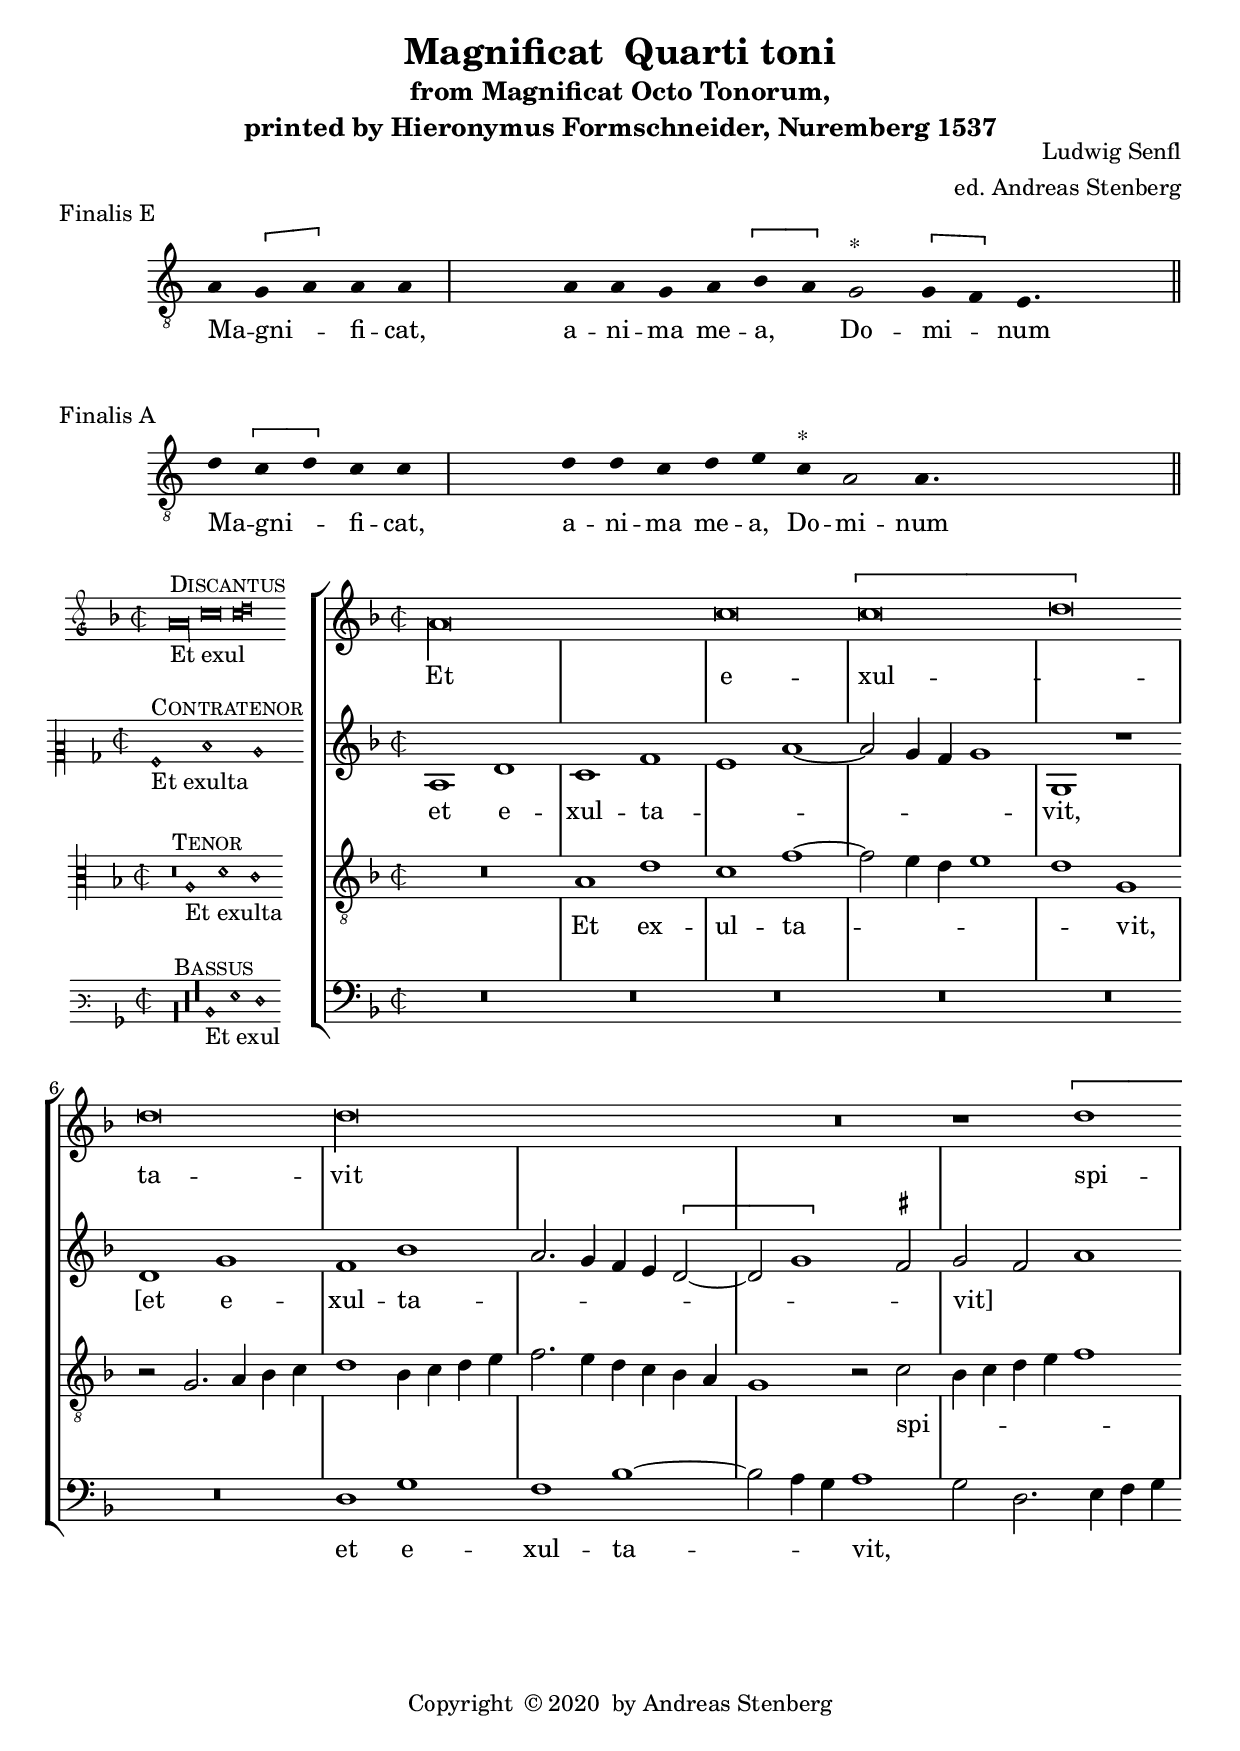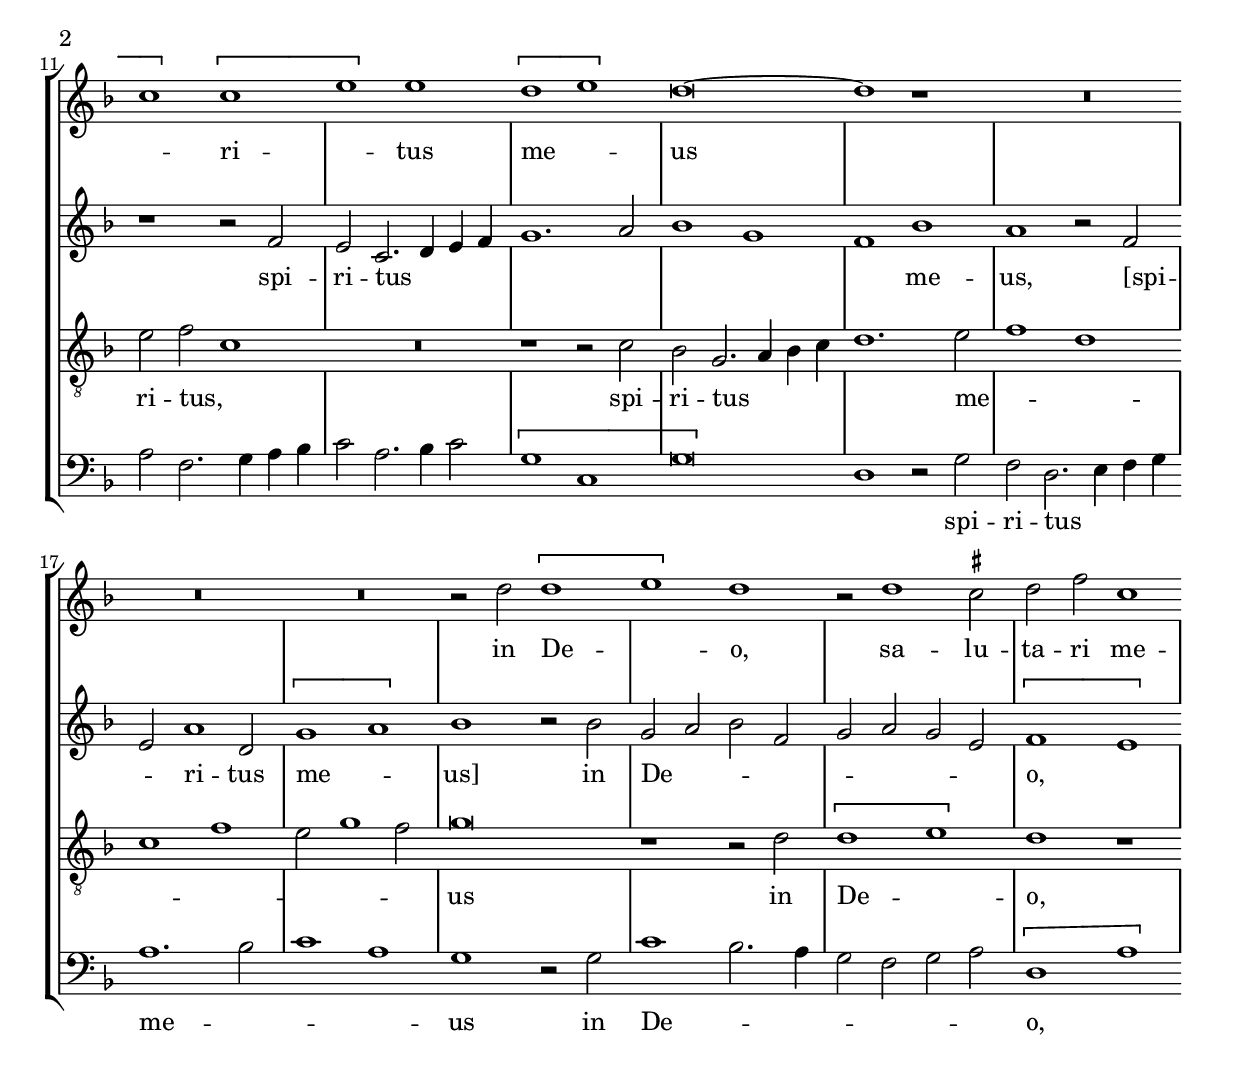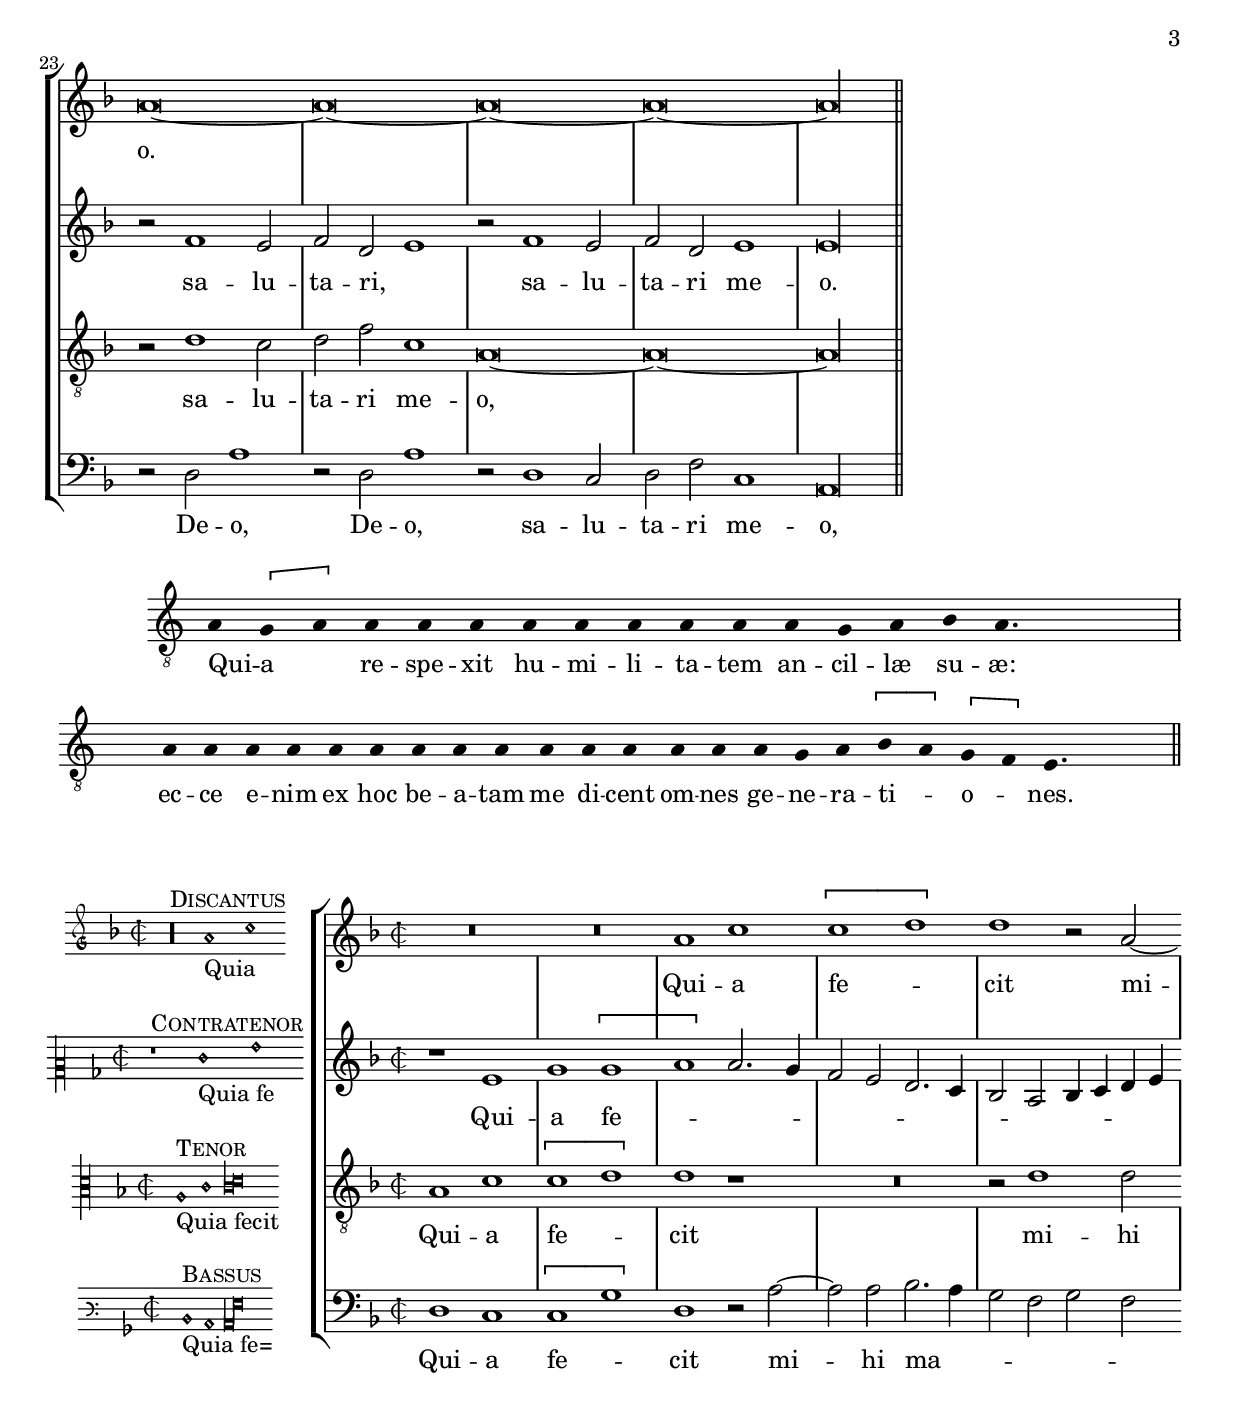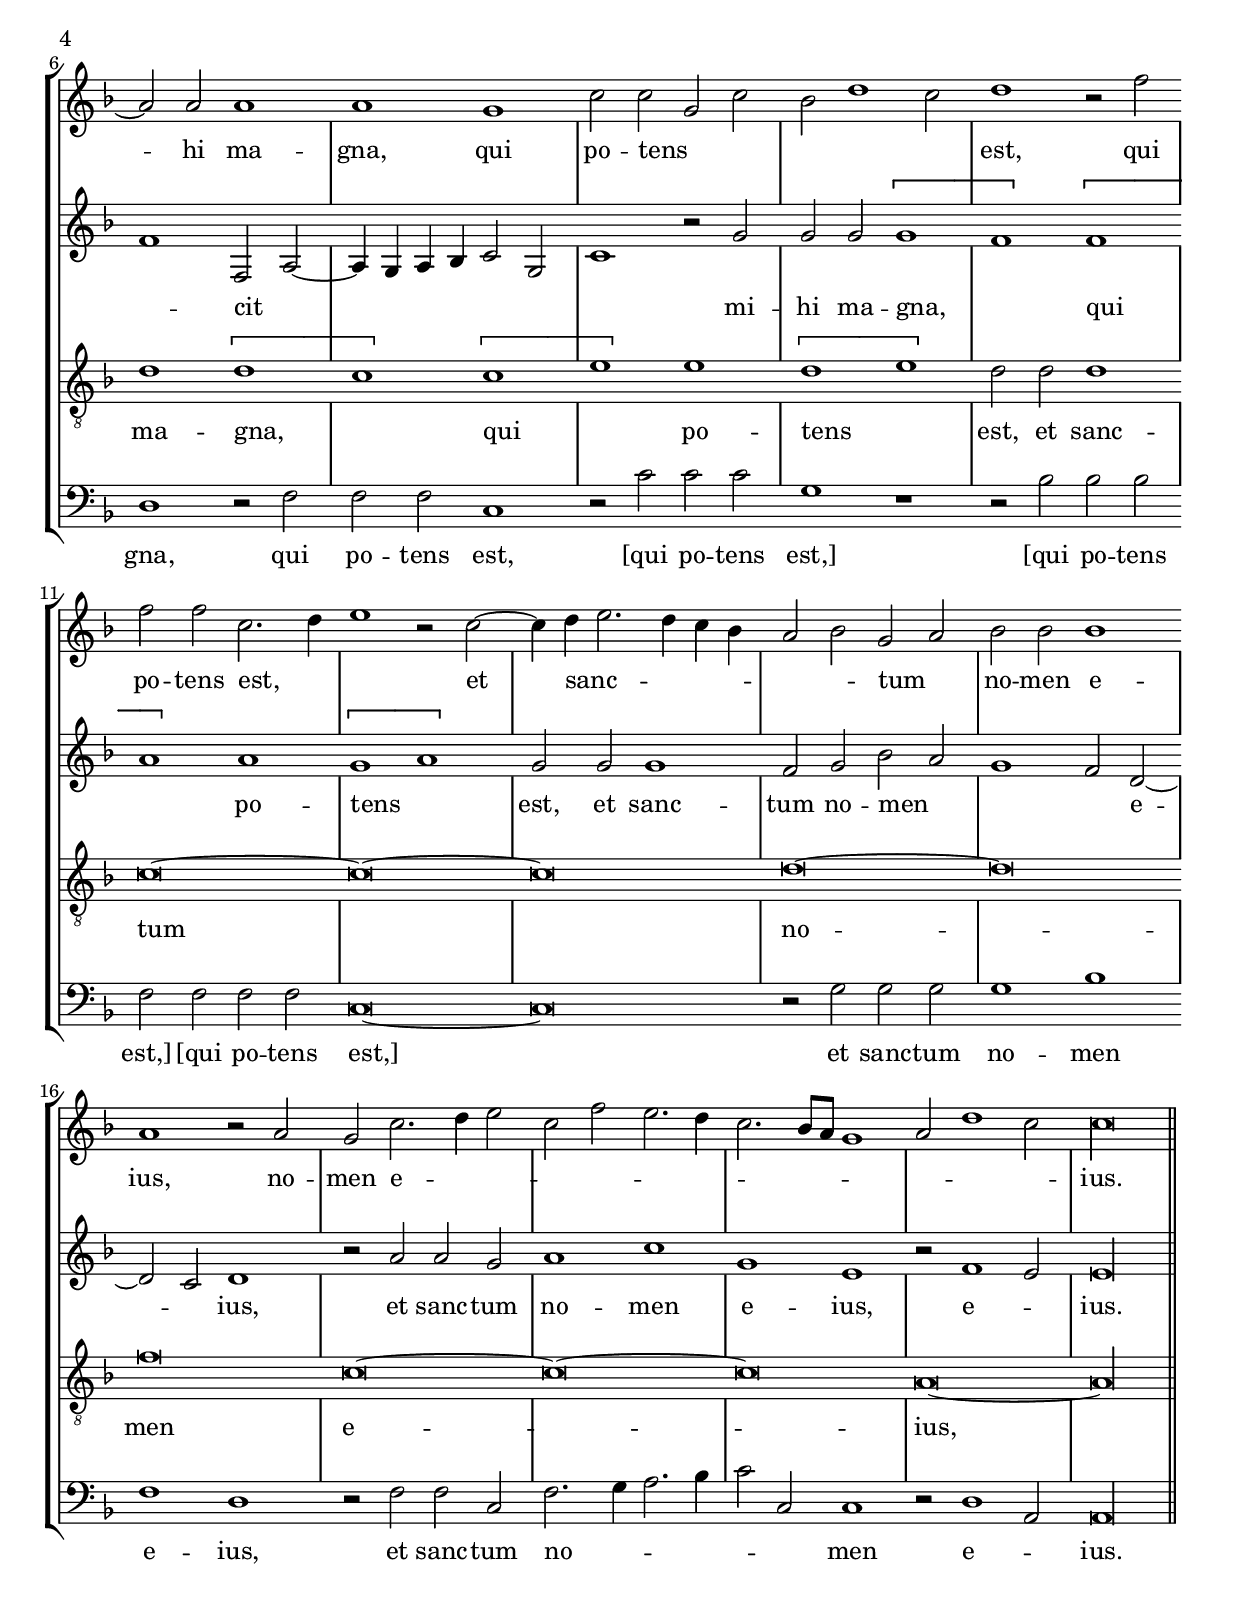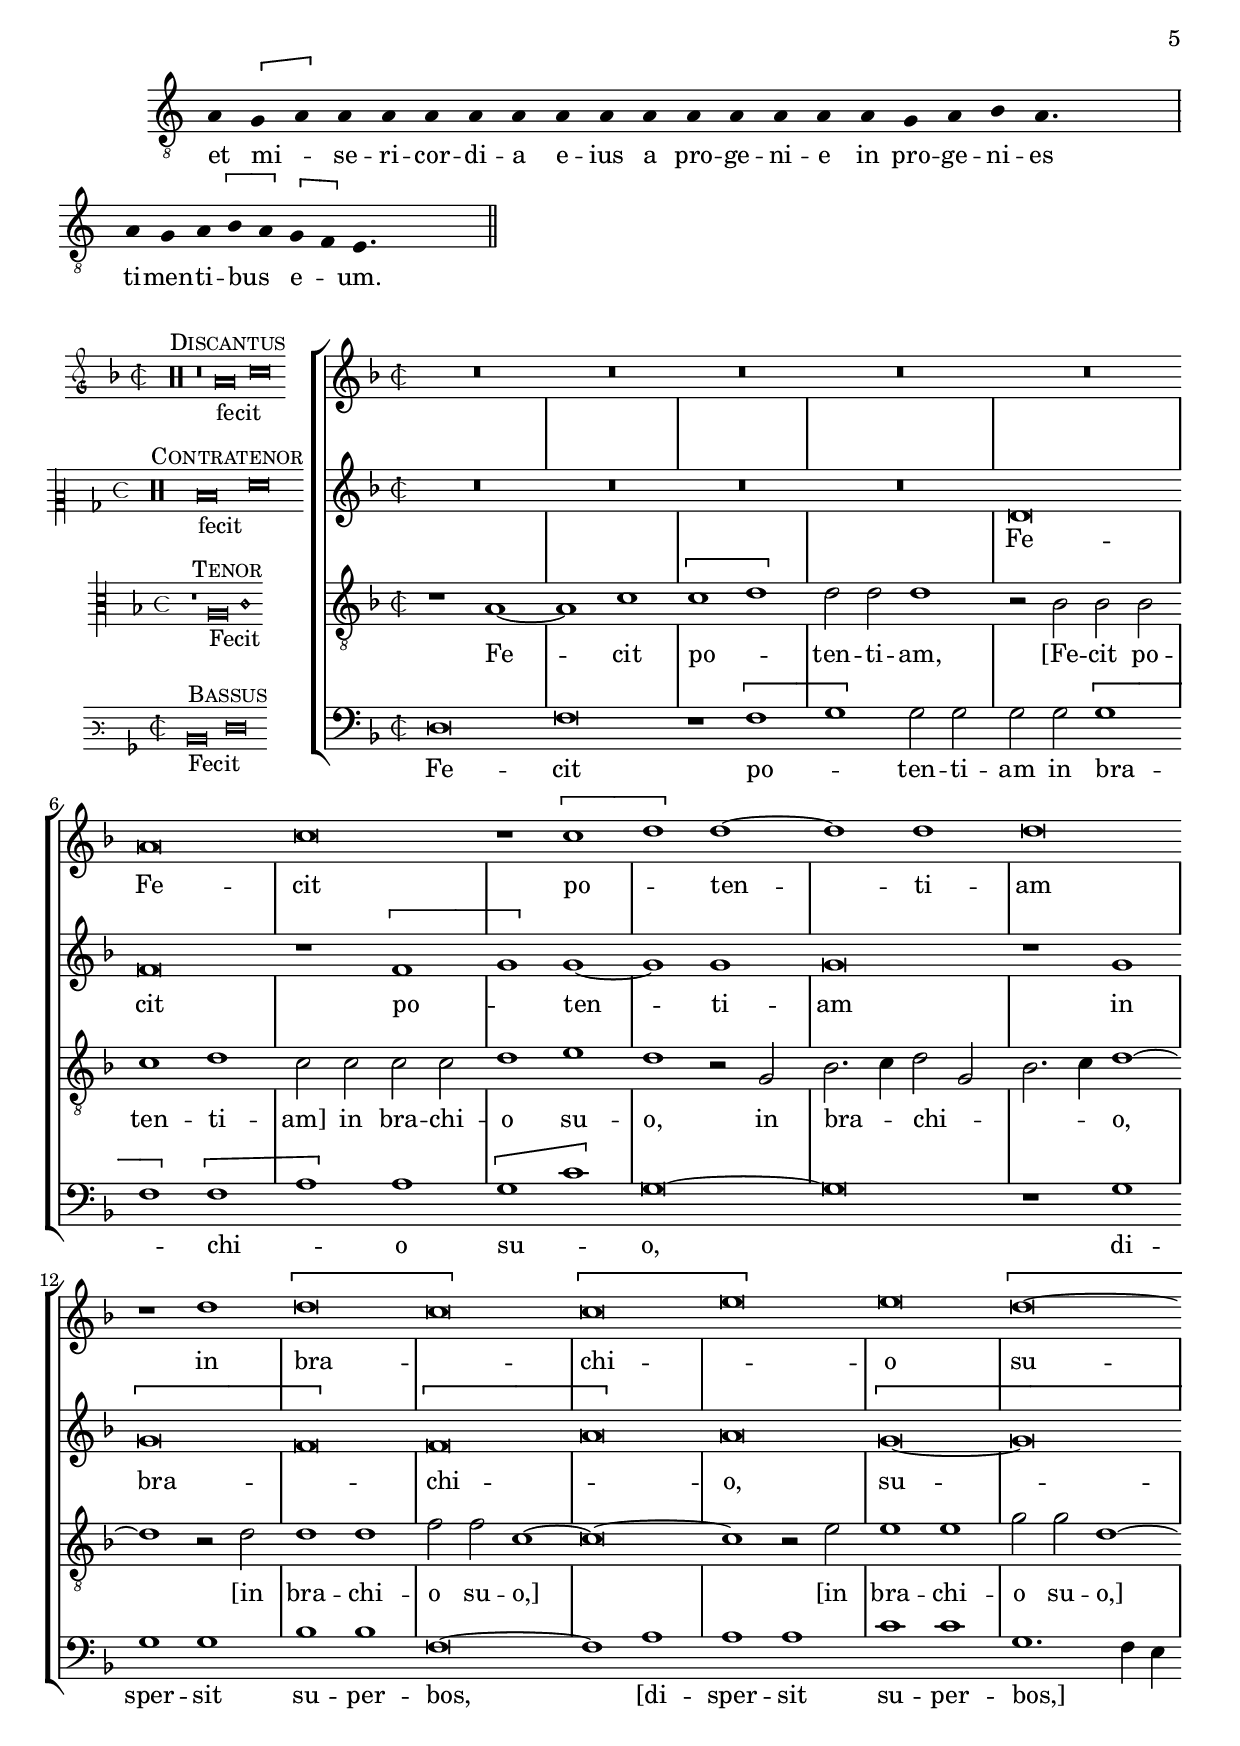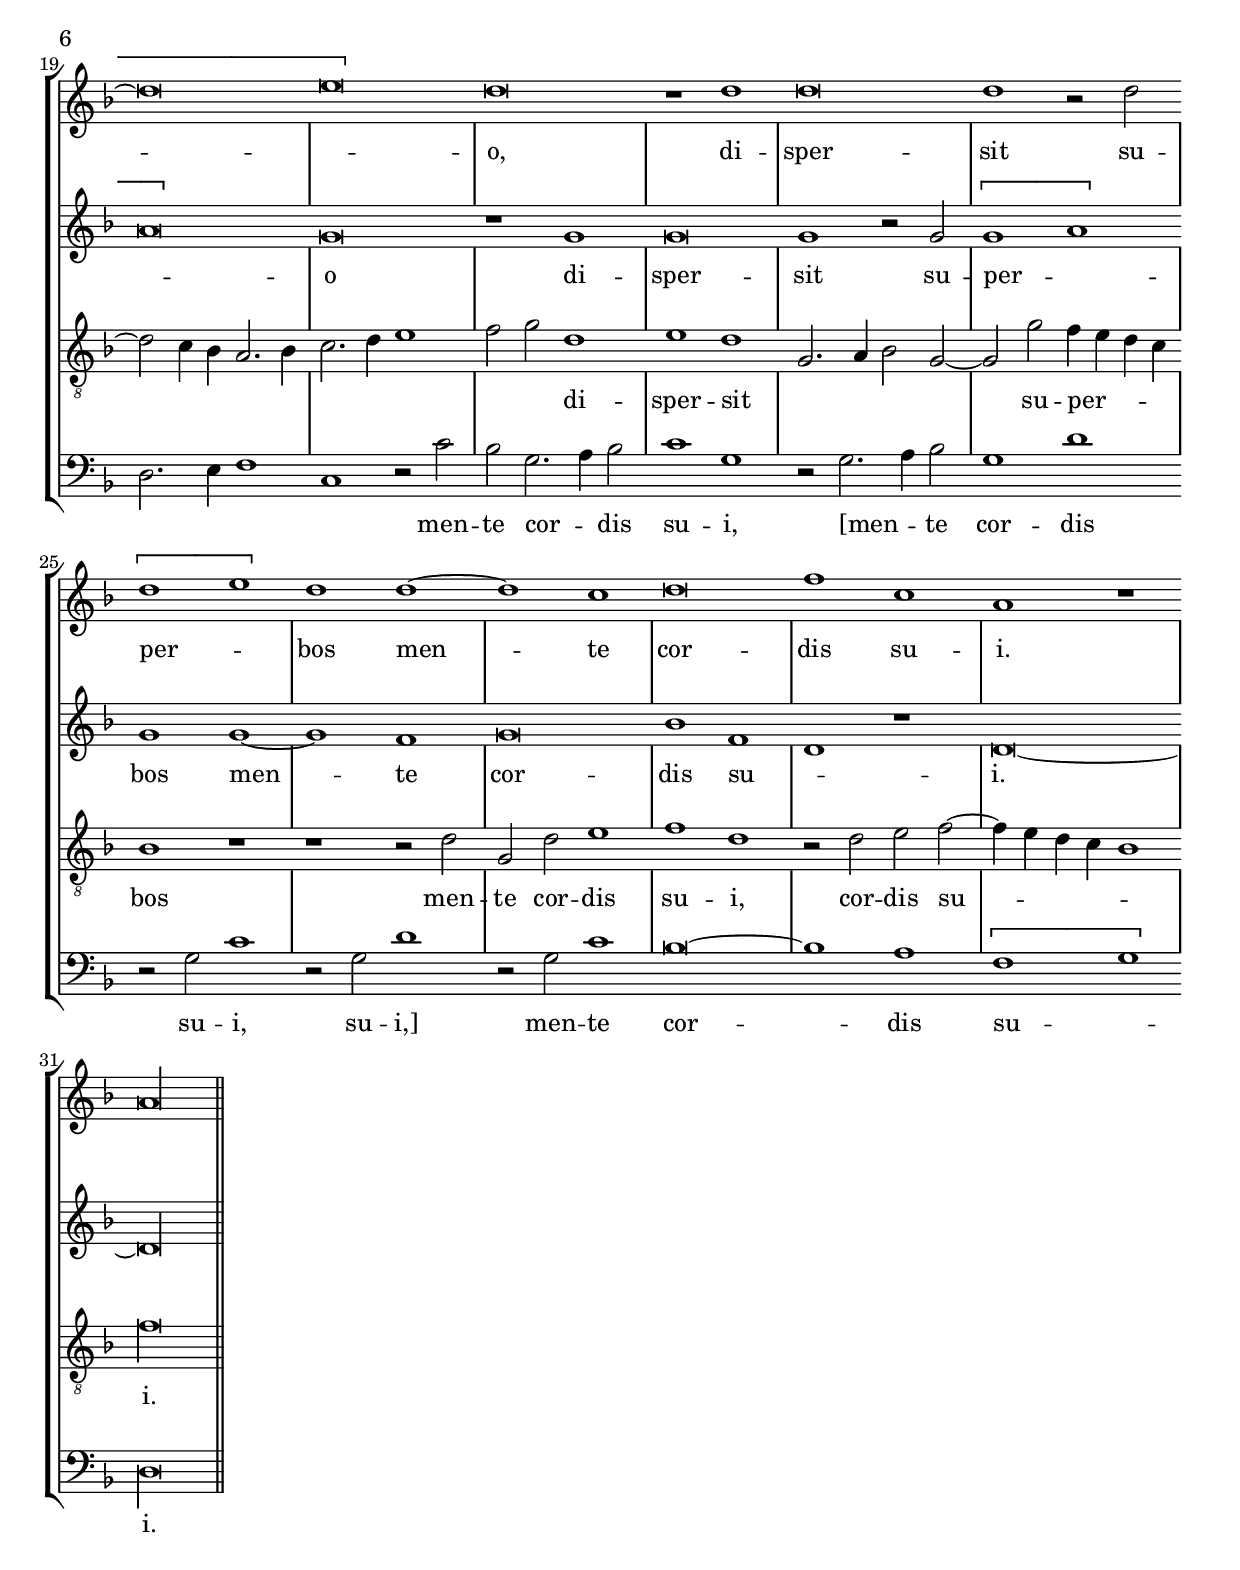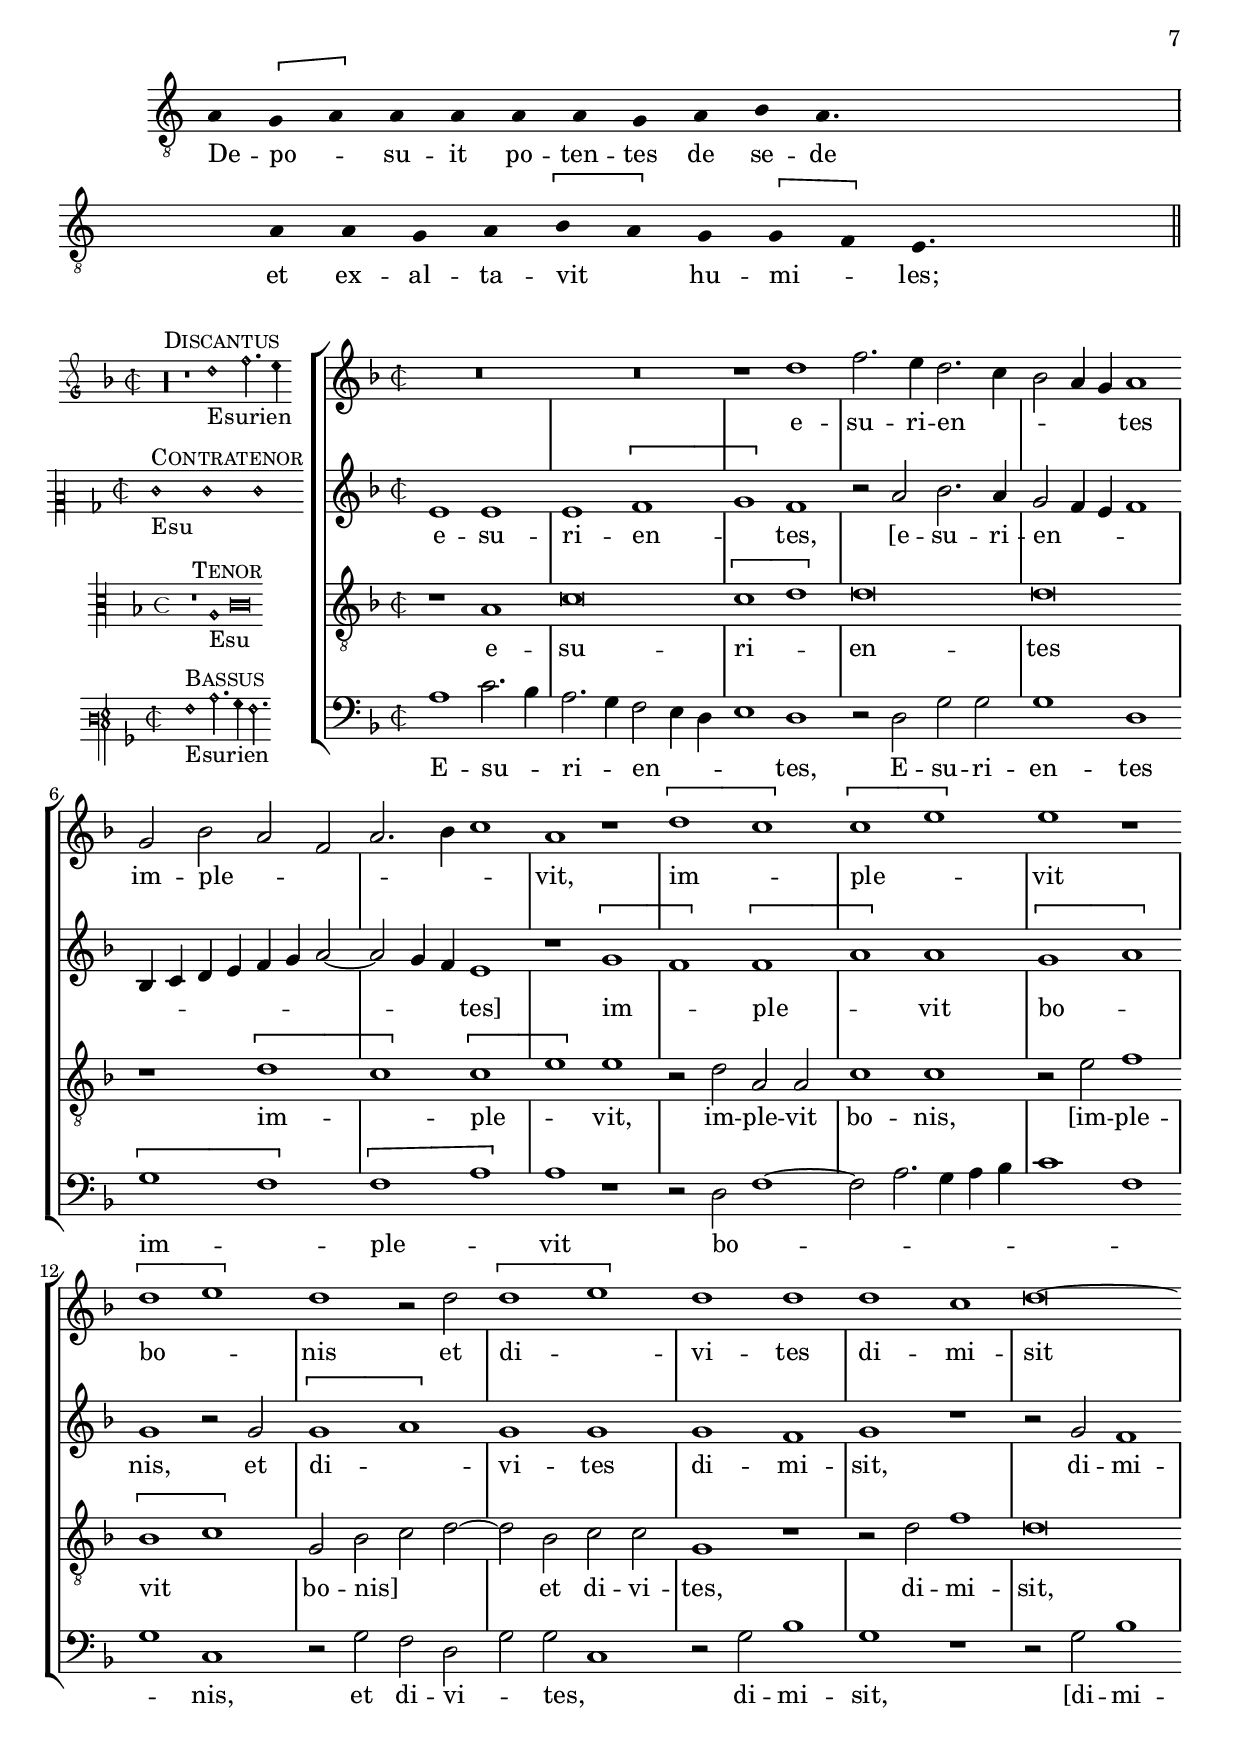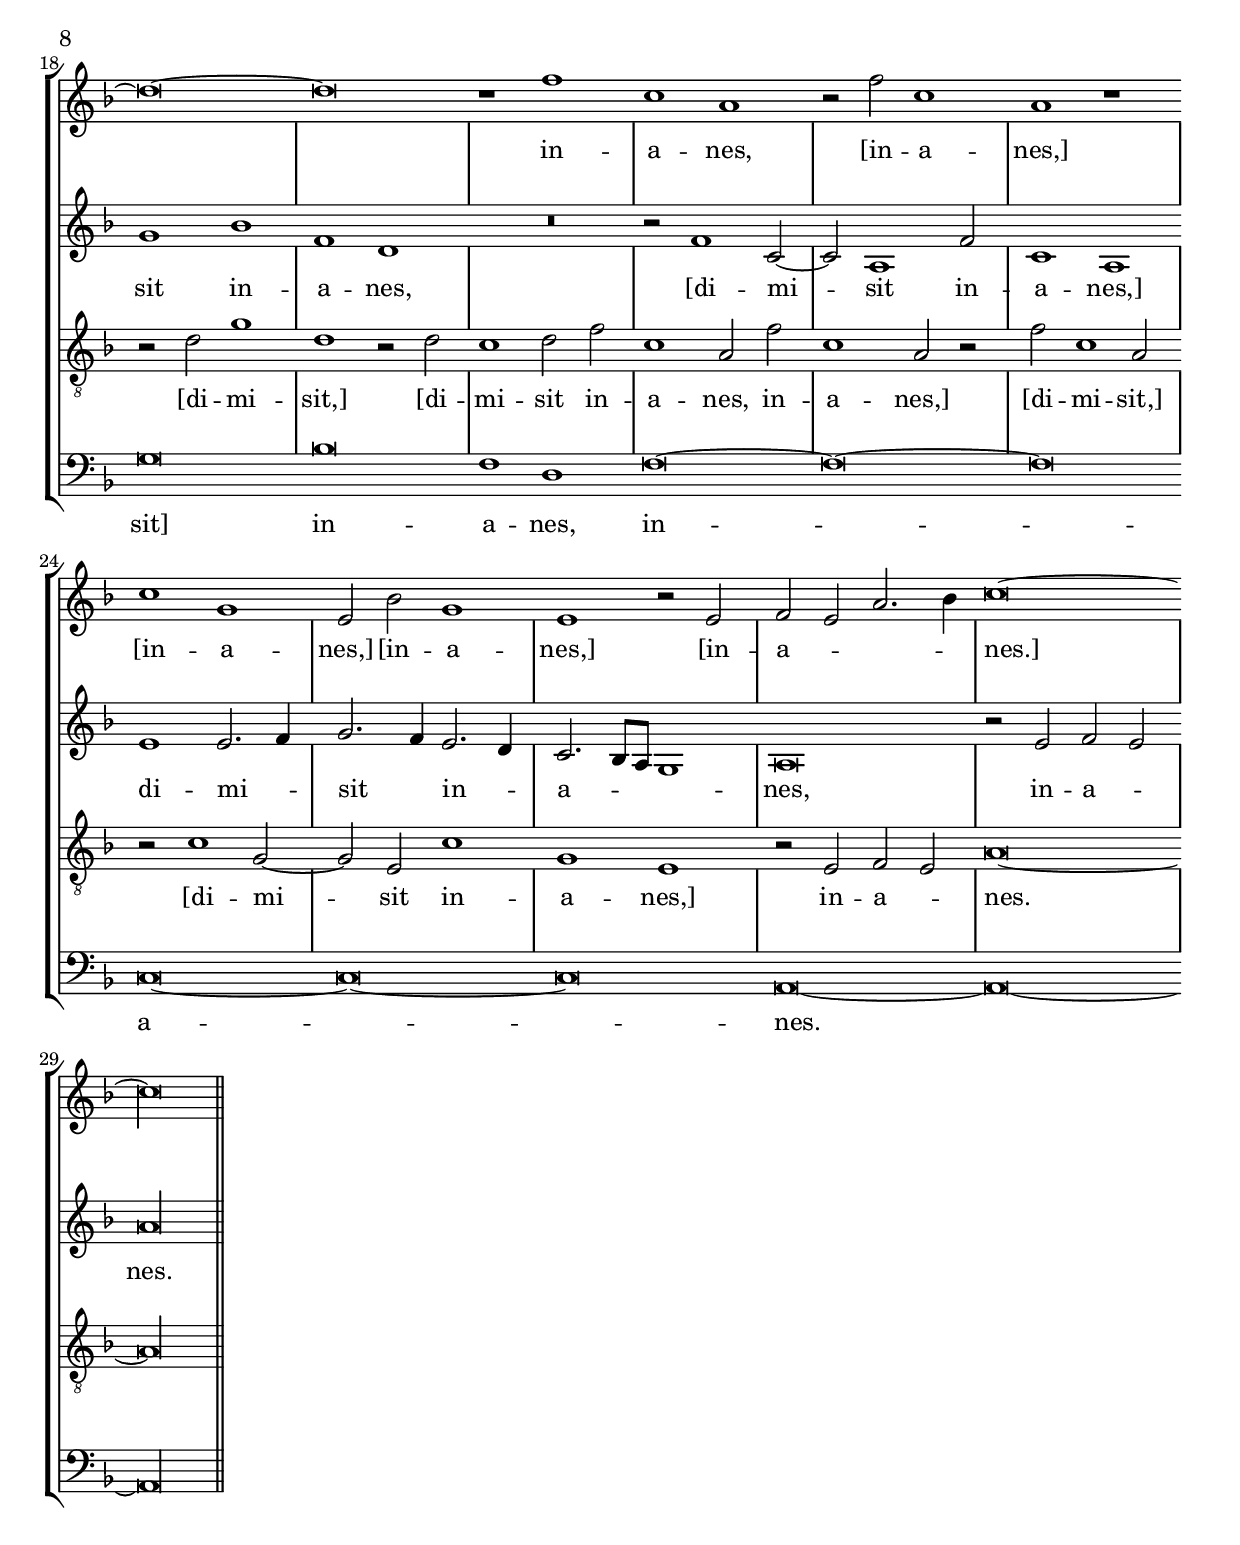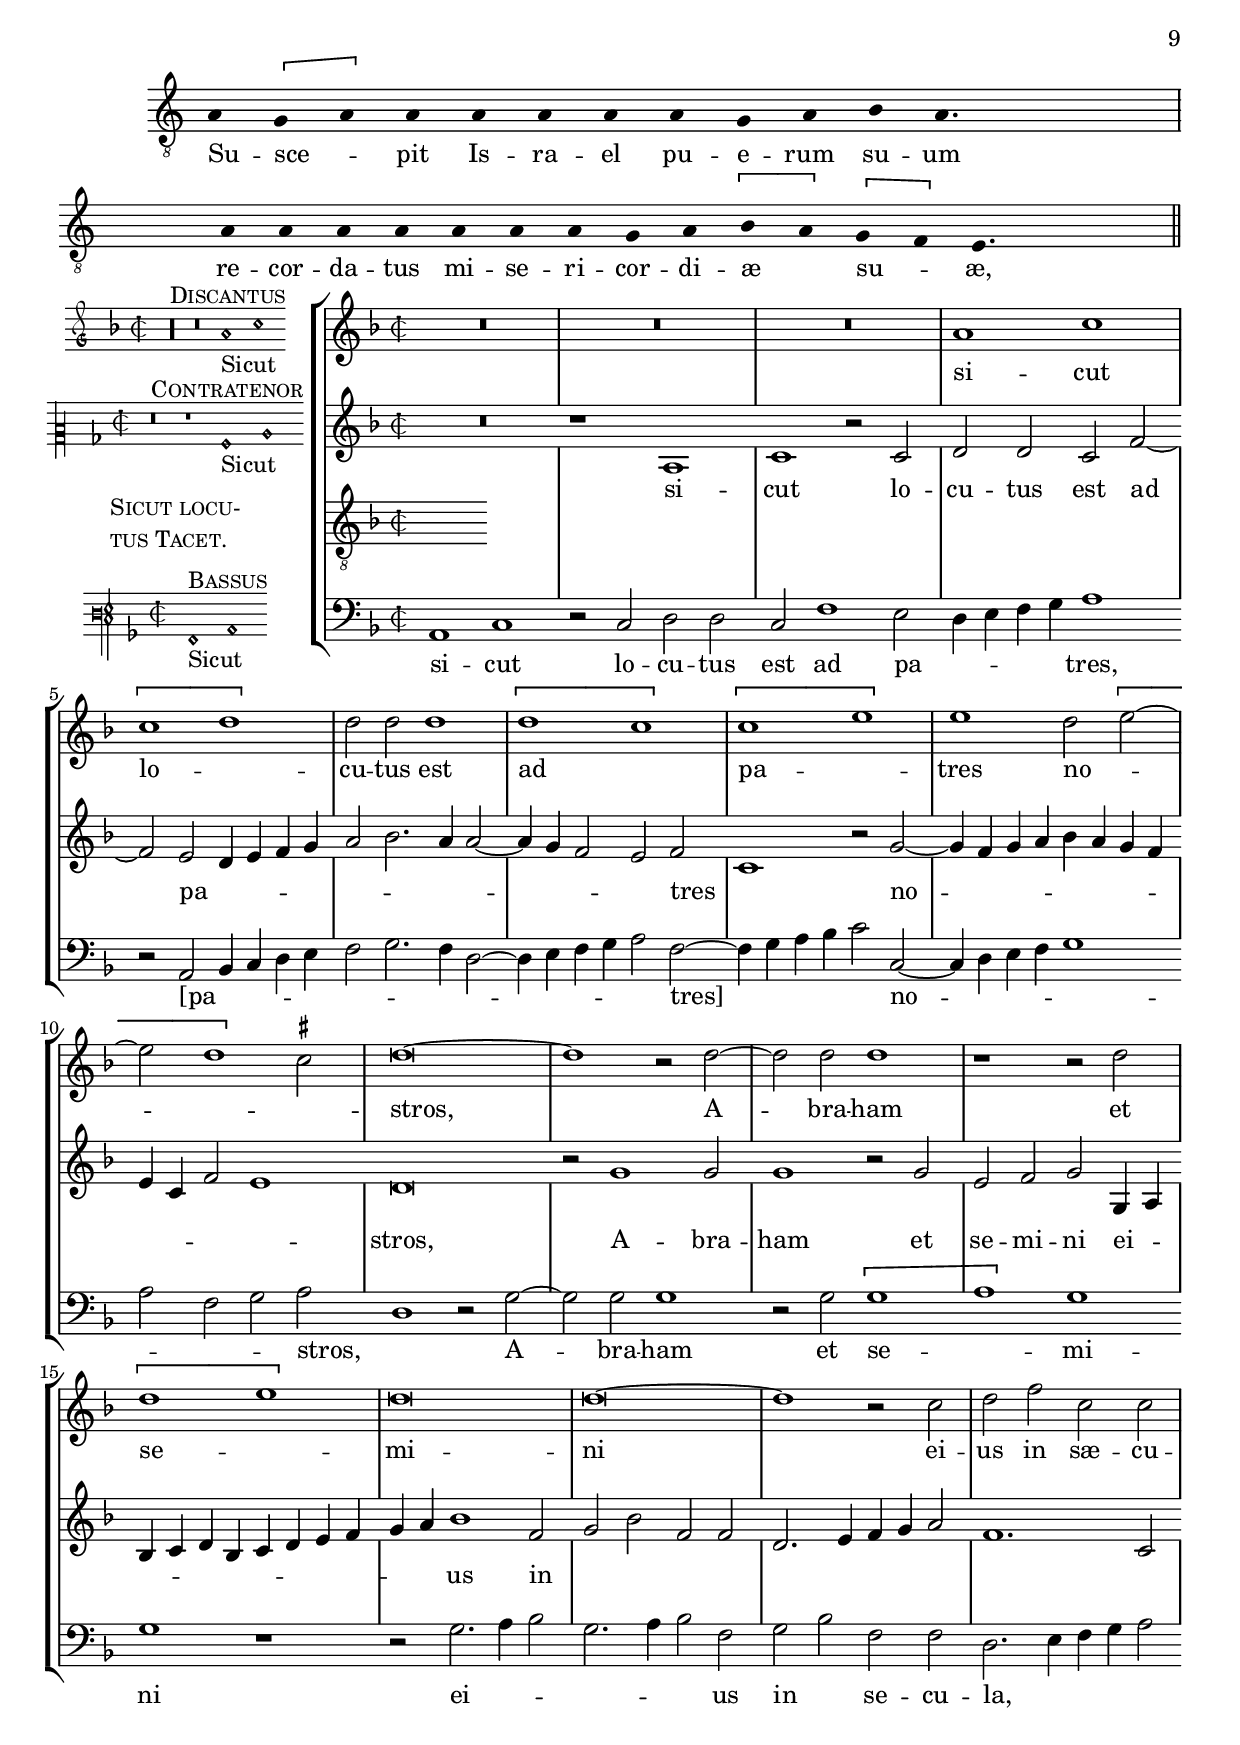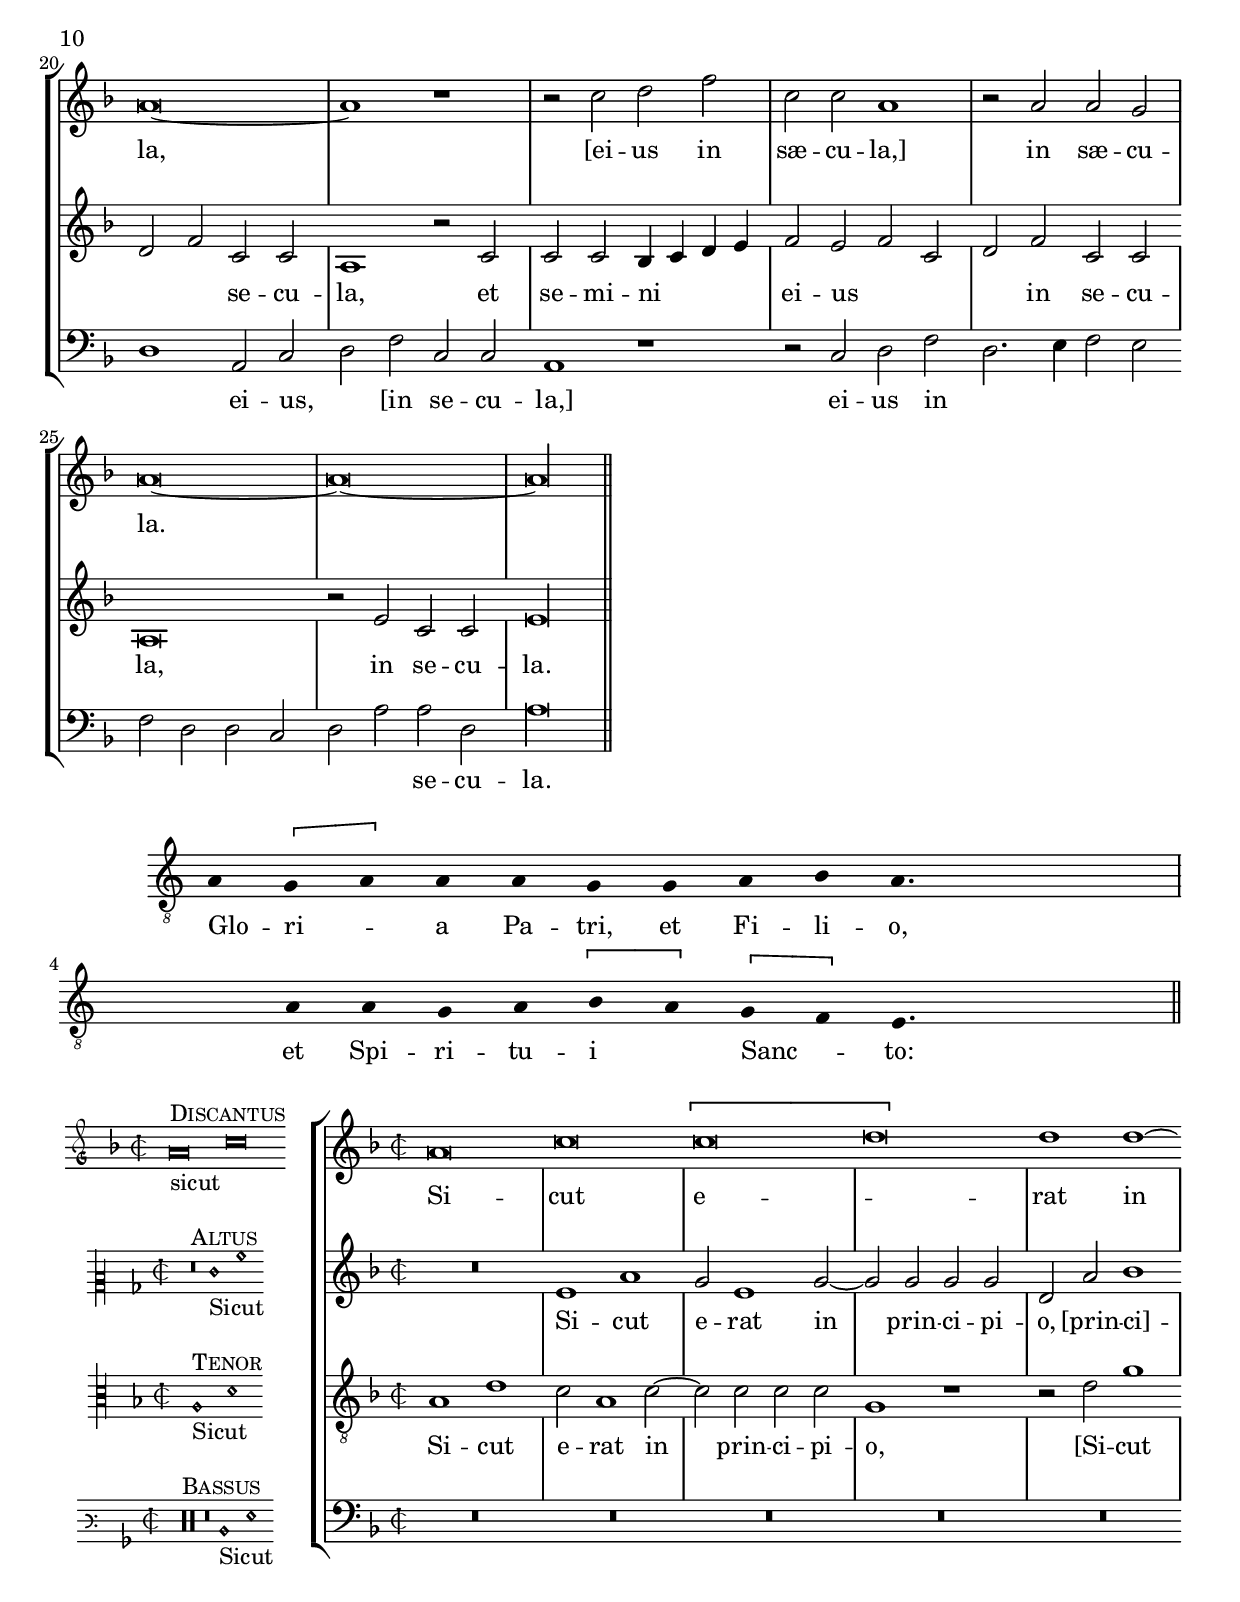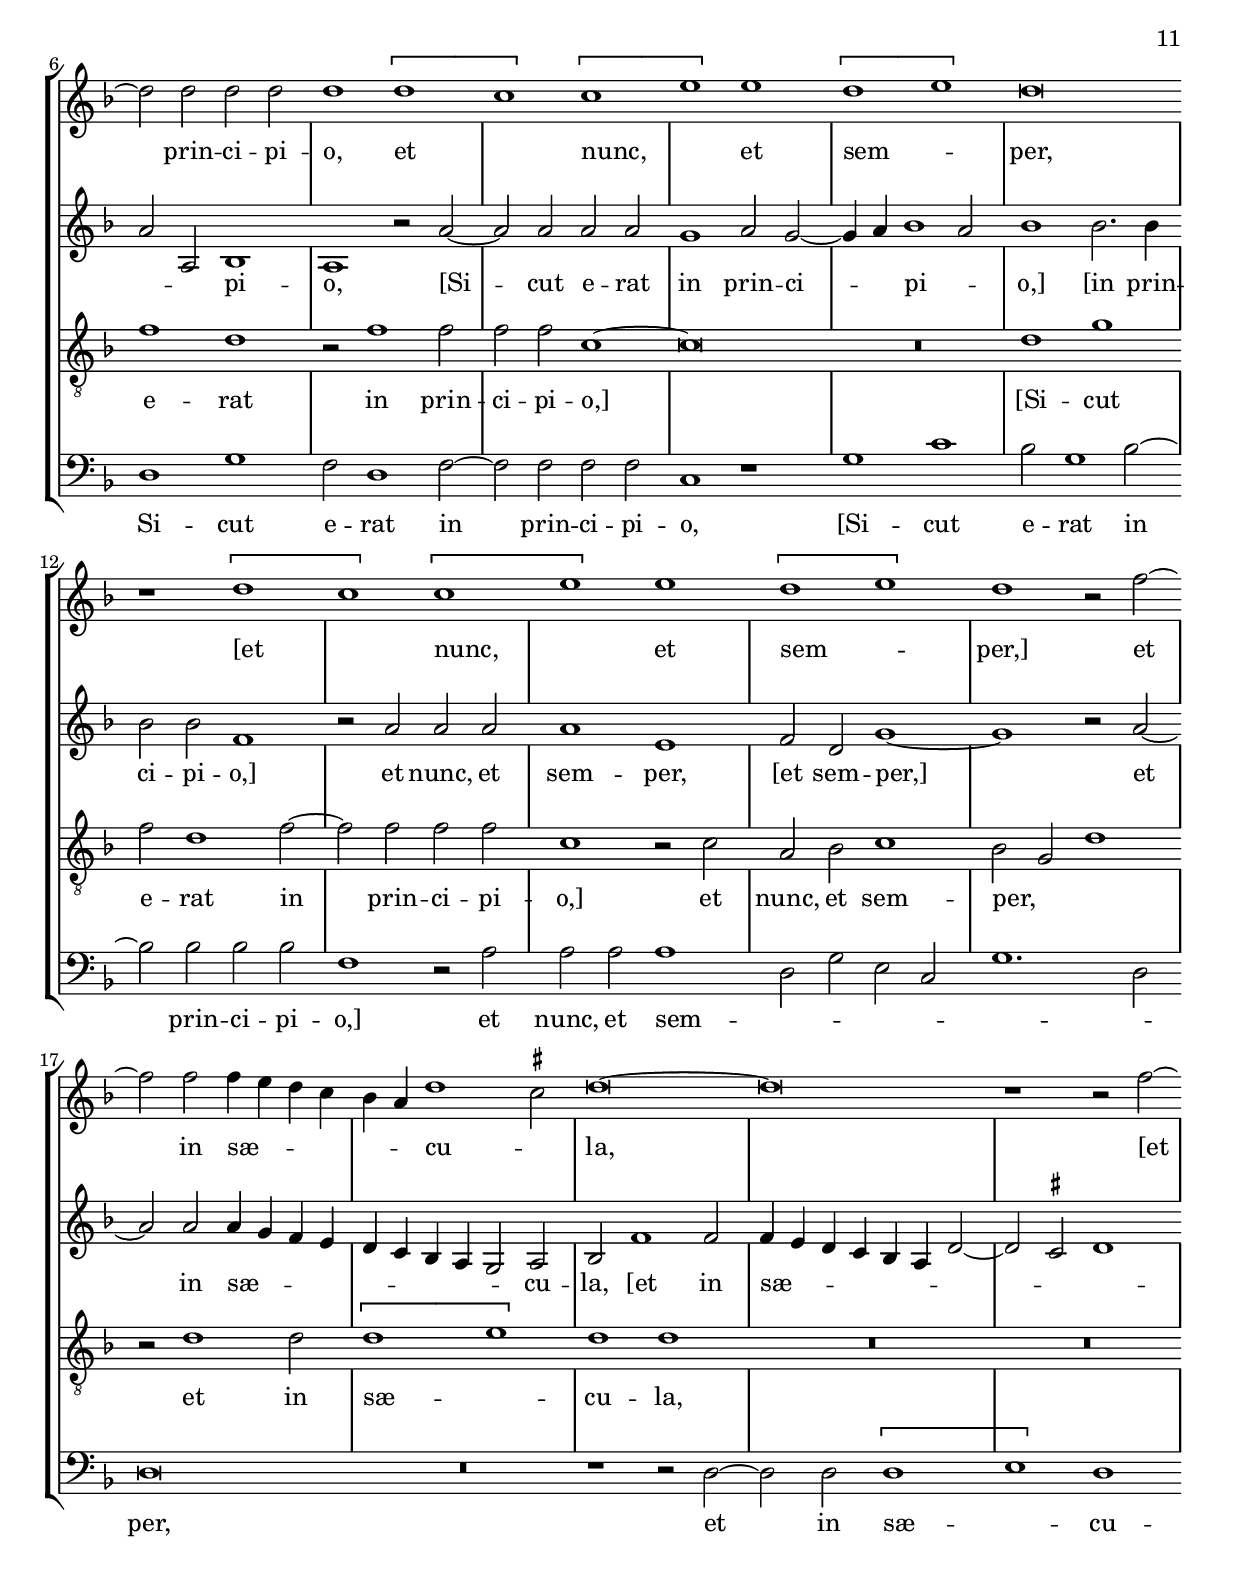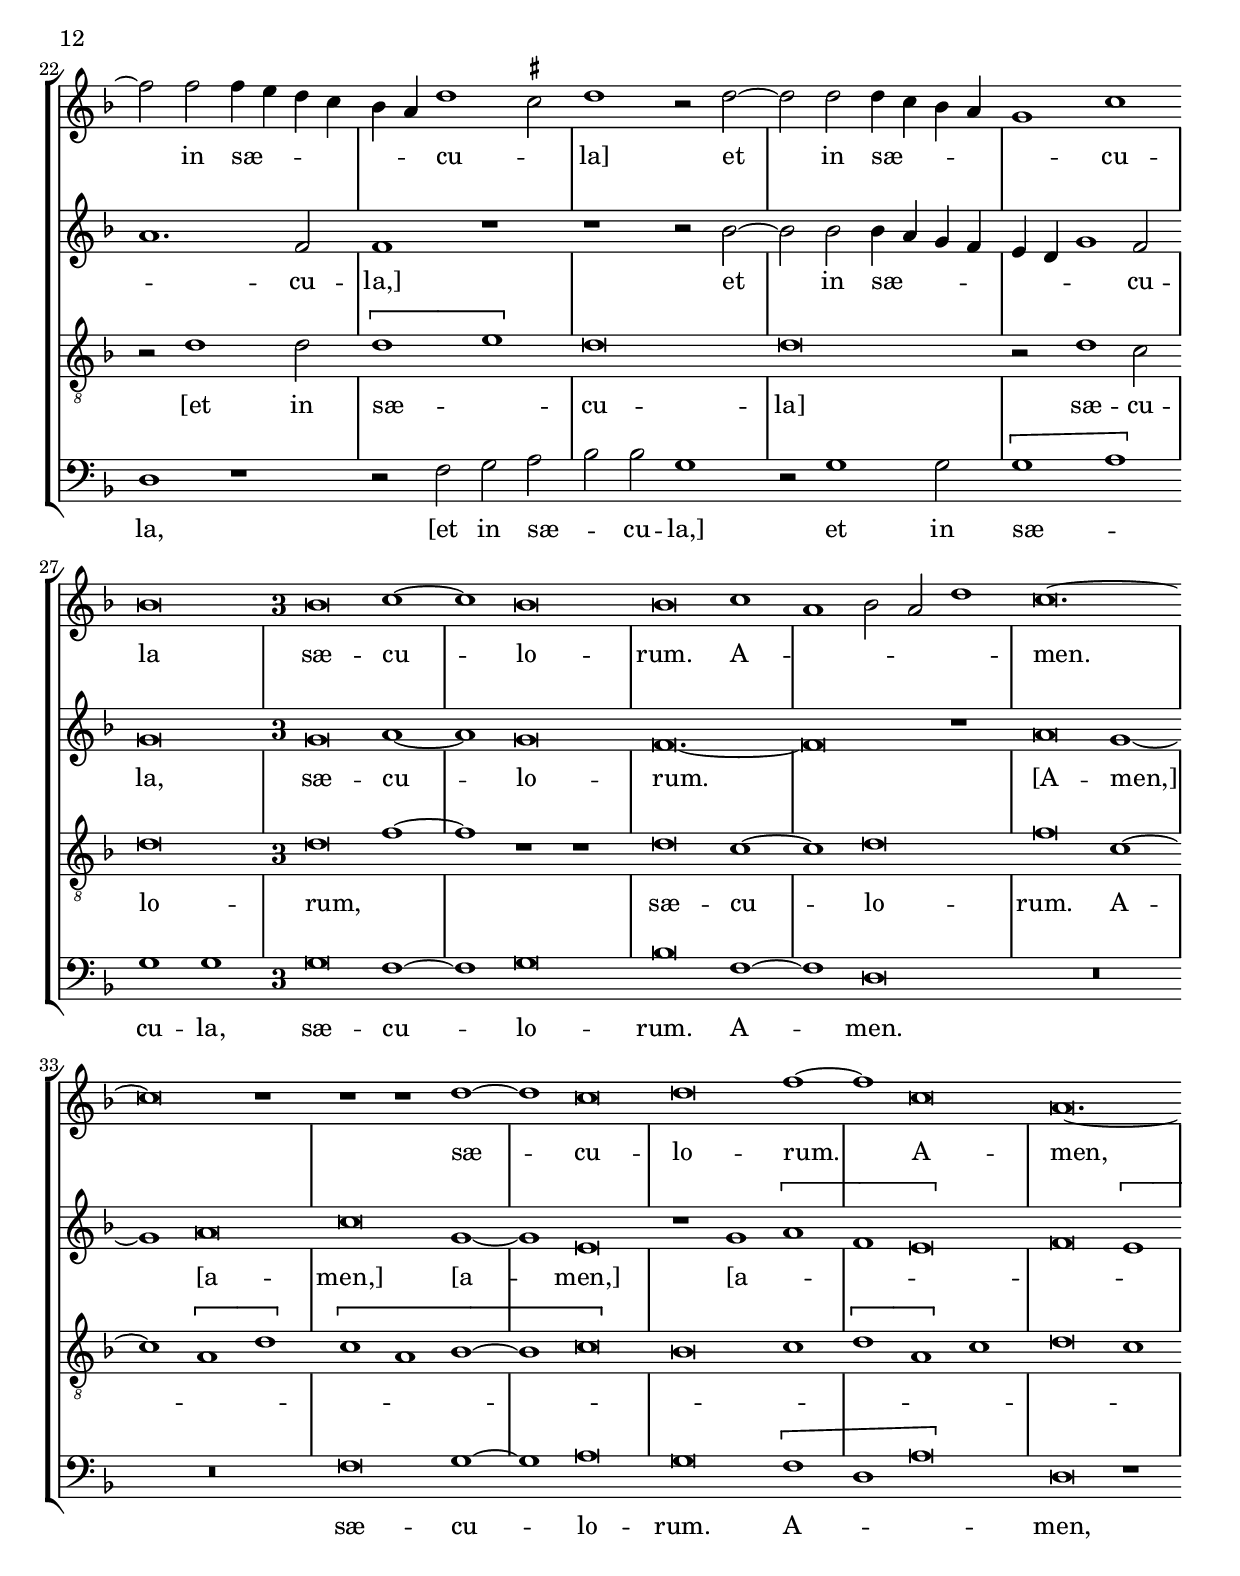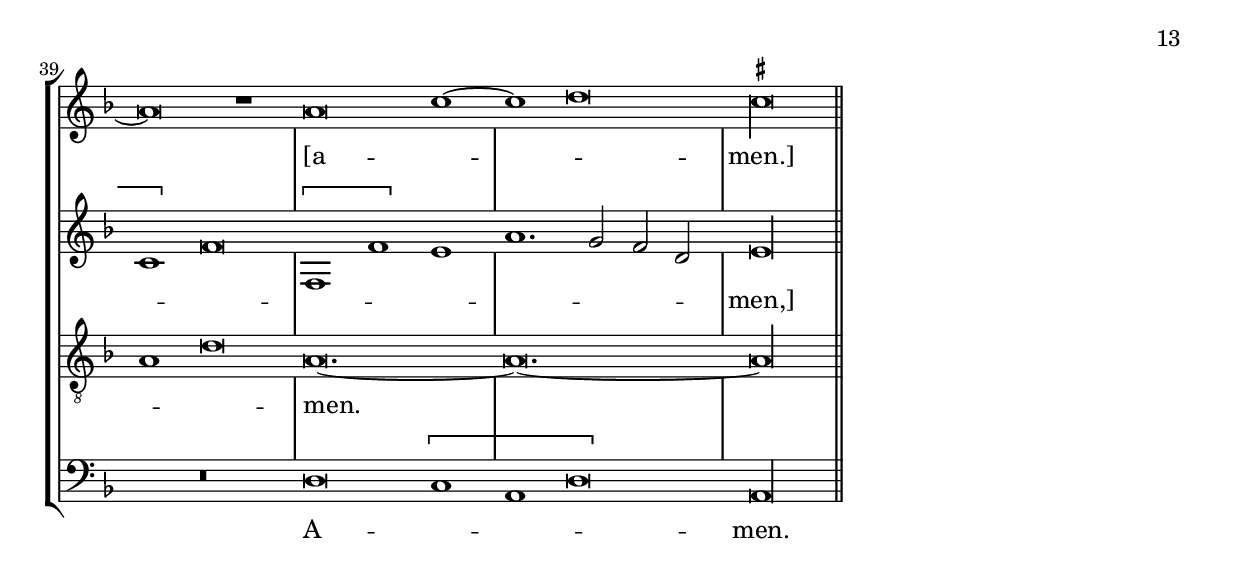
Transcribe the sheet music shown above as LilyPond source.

\version "2.18.0"
\include "deutsch.ly"
ficta = \once \set suggestAccidentals =##t
#(define ((double-time-signature glyph a b) grob)
   (grob-interpret-markup grob
     (markup #:override '(baseline-skip . 2.5) #:number
       (#:line ((markup (#:fontsize 4 #:musicglyph glyph))
                (#:fontsize -1 #:column (a b)))))))
%% from gregoriana.ly
virgula = {
  \once \override BreathingSign.text = #(make-musicglyph-markup "scripts.rcomma")
  \once \override BreathingSign.font-size = #-2

  % Workaround: add padding.  Correct fix would be spacing engine handle this.
  \once \override BreathingSign.minimum-X-extent = #'(-1.0 . 0.0)
  \once \override BreathingSign.minimum-Y-extent = #'(-2.5 . 2.5)

  \breathe
}
caesura = {
  \once \override BreathingSign.text = #(make-musicglyph-markup "scripts.rvarcomma")
  \once \override BreathingSign.font-size = #-2

  % Workaround: add padding.  Correct fix would be spacing engine handle this.
  \once \override BreathingSign.minimum-X-extent = #'(-1.0 . 0.0)
  \once \override BreathingSign.minimum-Y-extent = #'(-2.5 . 2.5)

  \breathe
}
divisioMinima = {
  \once \override BreathingSign.stencil = #ly:breathing-sign::divisio-minima

  % Workaround: add padding.  Correct fix would be spacing engine handle this.
  \once \override BreathingSign.minimum-X-extent = #'(-1.0 . 0.0)
  \once \override BreathingSign.minimum-Y-extent = #'(-2.5 . 2.5)

  \breathe
}
divisioMaior = {
  \once \override BreathingSign.stencil = #ly:breathing-sign::divisio-maior
  \once \override BreathingSign.Y-offset = #0

  % Workaround: add padding.  Correct fix would be spacing engine handle this.
  \once \override BreathingSign.minimum-X-extent = #'(-1.0 . 0.0)
  \once \override BreathingSign.minimum-Y-extent = #'(-2.5 . 2.5)

  \breathe
}
divisioMaxima = {
  \once \override BreathingSign.stencil = #ly:breathing-sign::divisio-maxima
  \once \override BreathingSign.Y-offset = #0

  % Workaround: add padding.  Correct fix would be spacing engine handle this.
  \once \override BreathingSign.minimum-X-extent = #'(-1.0 . 0.0)
  \once \override BreathingSign.minimum-Y-extent = #'(-2.5 . 2.5)

  \breathe
}
finalis = {
  \once \override BreathingSign.stencil = #ly:breathing-sign::finalis
  \once \override BreathingSign.Y-offset = #0

  % Workaround: add padding.  Correct fix would be spacing engine handle this.
  \once \override BreathingSign.minimum-X-extent = #'(-1.0 . 0.0)
  \once \override BreathingSign.minimum-Y-extent = #'(-2.5 . 2.5)

  \breathe
}

\header {
  title = \markup {
    \center-column {
      "Magnificat  Quarti toni"
      %      "Wann er zu nacht"
      %      \vspace #0.5
    }
  }
  subtitle = \markup {
    \center-column {
      "from Magnificat Octo Tonorum,"
      "printed by Hieronymus Formschneider, Nuremberg 1537"
    }
  }
  composer = "Ludwig Senfl"
  arranger = "ed. Andreas Stenberg"
  poet = ""
  meter =""
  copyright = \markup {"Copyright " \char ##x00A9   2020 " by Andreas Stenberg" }
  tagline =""
}
chantI = \relative c' {
  \set Score.tempoHideNote = ##t
  \tempo 2 = 86
  \clef "G_8"
  %    \transpose c f {
  \key c \major
  a \[g4\melisma a4\melismaEnd\] a4 a4
  \divisioMaxima
  s4 a4 a4 g4 a4 \[h4\melisma a4\melismaEnd\] g2^"*" \[g4\melisma f4\melismaEnd\] e4. s4. \finalis
  %    }
}

verbaI = \lyricmode {
  \once \override LyricText.self-alignment-X = #-1
  Ma -- gni -- fi -- cat, a -- ni -- ma me -- a, Do -- mi -- num
}

chantIA = \relative c' {
  \set Score.tempoHideNote = ##t
  \tempo 2 = 86
  \clef "G_8"
  \key f \major
  %  g \[a4\melisma c4\melismaEnd\] c4 c4
  %  \divisioMaxima
  %  s4 c4 c4 c4 c4 a4
  c4^"*" c4 \[h4. a4.\]  \finalis
}

verbaIA = \lyricmode {
  \once \override LyricText.self-alignment-X = #-1
  %  Ma -- gni -- fi -- cat, a -- ni -- ma me -- a,
  Do -- mi -- num
}
\score {
  \new Staff <<
    \new Voice = "melody" { \chantI %{ \stopStaff
                            s1^ \markup { \raise #3 "Finalis a" }
                            s1
                            \startStaff \chantIA %}
    }
    \new Lyrics = "one" \lyricsto melody { \verbaI \verbaIA }
  >>
  \layout {
    \context {
      \Staff
      \remove "Time_signature_engraver"
      \remove "Bar_engraver"
      \hide Stem

    }
    ragged-last = ##f

  }
  \header {
    piece = "Finalis E"
  }
}

%{
\score {
  \new Staff <<
    \new Voice = "melody" \chantIA
    \new Lyrics = "one" \lyricsto melody \verbaIA
  >>
  \layout {
    \context {
      \Staff
      \remove "Time_signature_engraver"
      \remove "Bar_engraver"
      \hide Stem

    }
    ragged-last = ##t

  }
  \header {
    piece = "Finalis a"
  }
}

%}
chantIa = \relative c' {
  \set Score.tempoHideNote = ##t
  \tempo 2 = 86
  \clef "G_8"
  \key c \major
  d4 \[c4\melisma d4\melismaEnd\] c4 c4
  \divisioMaxima
  s4 d4 d4 c4  d4 e4 c4^"*" a2 a4.\melismaEnd\] s4. \finalis
}
chantIg = \relative c' {
  \set Score.tempoHideNote = ##t
  \tempo 2 = 86
  \clef "G_8"
  \key c \major
  %  g \[a4\melisma c4\melismaEnd\] c4 c4
  %  \divisioMaxima
  %  s4 c4 c4 c4 c4 a4
  a4^"*" a4 g4. s4. \finalis
}

verbaIg = \lyricmode {
  \once \override LyricText.self-alignment-X = #-1
  %  Ma -- gni -- fi -- cat, a -- ni -- ma me -- a,
  Do -- mi -- num
}

\score {
  \new Staff <<
    \new Voice = "melody" { \chantIa
                            %{ \stopStaff
    s1^ \markup { \raise #3 "Finalis g" }
    s1
    \startStaff
    \chantIg
                            %}
    }
    \new Lyrics = "one" \lyricsto melody { \verbaI \verbaIg }
  >>
  \layout {
    \context {
      \Staff
      \remove "Time_signature_engraver"
      \remove "Bar_engraver"
      \hide Stem

    }
    ragged-last = ##f
  }
  \header {
    piece = \markup {
      \line { "Finalis A"  }
    }
  }
}
%}
%{
\score {
  \new Staff <<
    \new Voice = "melody" \chantIg
    \new Lyrics = "one" \lyricsto melody \verbaIg
  >>
  \layout {
    \context {
      \Staff
      \remove "Time_signature_engraver"
      \remove "Bar_engraver"
      \hide Stem

    }
    ragged-last = ##t

  }
  \header {
    piece = "Finalis g"
  }
}
%}
global = {
  \override Staff.TimeSignature.style = #'mensural
  \key f \major
}

%% PDF p.14.
sopMusicI = \relative c'' {

  \set Score.tempoHideNote = ##t
  \tempo 1 = 86
  \time 2/2
  \set Timing.measureLength = #(ly:make-moment 4/2)
  \override Staff.BarLine.transparent = ##t
  \stemDown a\longa \stemNeutral
  c\breve
  \[c\breve(
  d\breve)\]
  d\breve
  d\longa
  R\breve
  r1 \[d1(
  c1)\] \[c1(
  e1)\] e1
  \[d1( e1)\]
  d\breve~
  d1 r1
  R\breve*3
  r2 d2 \[d1(
  e1)\] d1
  r2 d1 \ficta cis2
  d2 f2 \ficta c1
  \repeat unfold 4 { a\breve~ }
  \cadenzaOn
  a\longa
  \revert Staff.BarLine.transparent
  \bar "||"
  \cadenzaOff
}
sopWordsI = \lyricmode {
  %Ma -- gni -- fi -- cat, ani -- ma mea, Do -- mi -- num
  Et e -- xul -- ta -- vit
  spi -- ri -- tus me -- us in De -- o,
  sa -- lu -- ta -- ri me -- o.

  Quia re -- spe -- xit hu -- mi -- li -- ta -- tem an -- cil -- læ suæ:
  ec -- ce enim ex hoc bea -- tam me di -- cent om -- nes ge -- ne -- ra -- tio -- nes.
  Quia fe -- cit mi -- hi ma -- gna, qui po -- tens est, et sanc -- tum no -- men eius,
  et mi -- se -- ri -- cor -- dia eius a pro -- ge -- nie in pro -- ge -- nies ti -- men -- ti -- bus eum.
  Fe -- cit po -- ten -- tiam in bra -- chio suo,
  di -- sper -- sit su -- per -- bos men -- te cor -- dis sui.
  De -- po -- suit po -- ten -- tes de se -- de et exal -- ta -- vit hu -- mi -- les;
  esu -- rien -- tes im -- ple -- vit bo -- nis et di -- vi -- tes di -- mi -- sit ina -- nes.
  Su -- sce -- pit Israel pue -- rum suum re -- cor -- da -- tus mi -- se -- ri -- cor -- diæ suæ,
  si -- cut lo -- cu -- tus est ad pa -- tres no -- stros, Abra -- ham et se -- mi -- ni eius in sæ -- cu -- la.
  Glo -- ria Pa -- tri, et Fi -- lio, et Spi -- ri -- tui Sanc -- to:
  Si -- cut erat in prin -- ci -- pio, et nunc, et sem -- per, et in sæ -- cu -- la sæ -- cu -- lo -- rum. Amen.
}
%% PDF p. 39
altoMusicI = \relative c' {
  \clef "G"
  \override Staff.BarLine.transparent = ##t
  a1 d1
  c1 f1(
  e1 a1~
  a2 g4 f4 g1)
  g,1 r1
  d'1 g1
  f1 b1(
  a2. g4 f4 e4 \[d2~
  d2 g1\] \ficta fis2)
  g2( f2 a1)
  r1 r2 f2				%5 end of first line in orig.
  e2 c2.( d4 e4 f4
  g1. a2
  b1 g1
  f1) b1
  a1 r2 f2(
  e2) a1 d,2
  \[g1( a1)\]
  b1 r2 b2
  g2( a2 b2 f2
  g2 a2 g2 e2)
  \[f1( e1)\]
  r2 f1 e2
  f2 d2( e1)				%% end of second line.
  r2 f1 e2
  f2 d2 e1
  e\longa
  \revert Staff.BarLine.transparent
}
altoWordsI = \lyricmode {
  %Ma -- gni -- fi -- cat, ani -- ma mea, Do -- mi -- num
  et e -- xul -- ta -- vit,
  [et e -- xul -- ta -- vit]
  spi -- ri -- tus me -- us,
  [spi -- ri -- tus me -- us]
  in De -- o,
  sa -- lu -- ta -- ri,
  sa -- lu -- ta -- ri me -- o.

  Quia re -- spe -- xit hu -- mi -- li -- ta -- tem an -- cil -- læ suæ:
  ec -- ce enim ex hoc bea -- tam me di -- cent om -- nes ge -- ne -- ra -- tio -- nes.
  Quia fe -- cit mi -- hi ma -- gna, qui po -- tens est, et sanc -- tum no -- men eius,
  et mi -- se -- ri -- cor -- dia eius a pro -- ge -- nie in pro -- ge -- nies ti -- men -- ti -- bus eum.
  Fe -- cit po -- ten -- tiam in bra -- chio suo,
  di -- sper -- sit su -- per -- bos men -- te cor -- dis sui.
  De -- po -- suit po -- ten -- tes de se -- de et exal -- ta -- vit hu -- mi -- les;
  esu -- rien -- tes im -- ple -- vit bo -- nis et di -- vi -- tes di -- mi -- sit ina -- nes.
  Su -- sce -- pit Israel pue -- rum suum re -- cor -- da -- tus mi -- se -- ri -- cor -- diæ suæ,
  si -- cut lo -- cu -- tus est ad pa -- tres no -- stros, Abra -- ham et se -- mi -- ni eius in sæ -- cu -- la.
  Glo -- ria Pa -- tri, et Fi -- lio, et Spi -- ri -- tui Sanc -- to:
  Si -- cut erat in prin -- ci -- pio, et nunc, et sem -- per, et in sæ -- cu -- la sæ -- cu -- lo -- rum. Amen.
}
%% PDF 68 -
tenorMusicI = \relative c' {
  \clef "G_8"
  \override Staff.BarLine.transparent = ##t
  R\breve
  a1 d1
  c1 f1~(
  f2 e4 d4 e1
  d1) g,1(
  r2 g2. a4 b4 c4
  d1 b4 c4 d4 e4
  f2. e4 d4 c4 b4 a4
  g1) r2 c2(
  b4 c4 d4 e4 f1)			%% end of first line. (Last on first page.)
  e2 f2( c1)
  R\breve
  r1 r2 c2
  b2 g2.( a4 b4 c4
  d1.) e2(
  f1 d1
  c1 f1
  e2 g1 f2)
  g\breve
  r1 r2 d2
  \[d1( e1)\]
  d1 r1
  r2 d1 c2
  d2 f2 c1
  \repeat unfold 2 { a\breve~ }
  a\longa
  \revert Staff.BarLine.transparent
}
tenorWordsI = \lyricmode {
  %Ma -- gni -- fi -- cat, ani -- ma mea, Do -- mi -- num
  Et ex -- ul -- ta -- vit,
  %et ex -- ul -- ta -- vit
  spi -- ri -- tus,
  spi -- ri -- tus me -- us in De -- o,
  sa -- lu -- ta -- ri me -- o,
  [Sa -- lu -- ta -- ri me -- o,]
  me -- o.

  Quia re -- spe -- xit hu -- mi -- li -- ta -- tem an -- cil -- læ suæ:
  ec -- ce enim ex hoc bea -- tam me di -- cent om -- nes ge -- ne -- ra -- tio -- nes.
  Quia fe -- cit mi -- hi ma -- gna, qui po -- tens est, et sanc -- tum no -- men eius,
  et mi -- se -- ri -- cor -- dia eius a pro -- ge -- nie in pro -- ge -- nies ti -- men -- ti -- bus eum.
  Fe -- cit po -- ten -- tiam in bra -- chio suo,
  di -- sper -- sit su -- per -- bos men -- te cor -- dis sui.
  De -- po -- suit po -- ten -- tes de se -- de et exal -- ta -- vit hu -- mi -- les;
  esu -- rien -- tes im -- ple -- vit bo -- nis et di -- vi -- tes di -- mi -- sit ina -- nes.
  Su -- sce -- pit Israel pue -- rum suum re -- cor -- da -- tus mi -- se -- ri -- cor -- diæ suæ,
  si -- cut lo -- cu -- tus est ad pa -- tres no -- stros, Abra -- ham et se -- mi -- ni eius in sæ -- cu -- la.
  Glo -- ria Pa -- tri, et Fi -- lio, et Spi -- ri -- tui Sanc -- to:
  Si -- cut erat in prin -- ci -- pio, et nunc, et sem -- per, et in sæ -- cu -- la sæ -- cu -- lo -- rum. Amen.
}
%% p. 96
bassMusicI = \relative c {
  \override Staff.BarLine.transparent = ##t
  R\breve*6
  d1 g1
  f1 b1~(
  b2 a4 g4) a1(
  g2 d2. e4 f4 g4
  a2 f2. g4 a4 b4
  c2 a2. b4 c2
  \[g1 c,1
  g'\breve\]
  d1) r2 g2
  f2 d2.( e4 f4 g4)			%5 end of first line in orig (last on first page).
  a1.( b2
  c1 a1)
  g1 r2 g2
  c1( b2. a4
  g2 f2 g2 a2)
  \[d,1( a'1)\]
  r2 d,2 a'1
  r2 d,2 a'1
  r2 d,1 c2
  d2 f2 c1
  a\longa
  \revert Staff.BarLine.transparent
}
bassWordsI = \lyricmode {
  %Ma -- gni -- fi -- cat, ani -- ma mea, Do -- mi -- num
  et e -- xul -- ta -- vit,
  spi -- ri -- tus me -- us
  in De -- o,
  De -- o,
  De -- o,
  sa -- lu -- ta -- ri me -- o,
  me -- o.

  Quia re -- spe -- xit hu -- mi -- li -- ta -- tem an -- cil -- læ suæ:
  ec -- ce enim ex hoc bea -- tam me di -- cent om -- nes ge -- ne -- ra -- tio -- nes.
  Quia fe -- cit mi -- hi ma -- gna, qui po -- tens est, et sanc -- tum no -- men eius,
  et mi -- se -- ri -- cor -- dia eius a pro -- ge -- nie in pro -- ge -- nies ti -- men -- ti -- bus eum.
  Fe -- cit po -- ten -- tiam in bra -- chio suo,
  di -- sper -- sit su -- per -- bos men -- te cor -- dis sui.
  De -- po -- suit po -- ten -- tes de se -- de et exal -- ta -- vit hu -- mi -- les;
  esu -- rien -- tes im -- ple -- vit bo -- nis et di -- vi -- tes di -- mi -- sit ina -- nes.
  Su -- sce -- pit Israel pue -- rum suum re -- cor -- da -- tus mi -- se -- ri -- cor -- diæ suæ,
  si -- cut lo -- cu -- tus est ad pa -- tres no -- stros, Abra -- ham et se -- mi -- ni eius in sæ -- cu -- la.
  Glo -- ria Pa -- tri, et Fi -- lio, et Spi -- ri -- tui Sanc -- to:
  Si -- cut erat in prin -- ci -- pio, et nunc, et sem -- per, et in sæ -- cu -- la sæ -- cu -- lo -- rum. Amen.
}
incipitDiscantusI = \markup {
  \score {
    {
      %      \set Staff.instrumentName = #"Tenor "
      \override NoteHead.style = #'neomensural
      \override Rest.style = #'neomensural
      \override Staff.TimeSignature.style = #'mensural
      \cadenzaOn
      \clef "petrucci-g"
      \key f \major
      \time 2/2
      \stemDown
      a'\longa^\markup { \smallCaps"Discantus"}
      _"Et exul"  c''\breve \[c''\breve d''\breve\]

    }
    \layout {
      \context {
        \Voice
        \remove "Ligature_bracket_engraver"
        \consists "Mensural_ligature_engraver"
      }
      line-width = 4.5\cm
    }
  }
}


incipitAltusI = \markup {
  \score {
    {
      %      \set Staff.instrumentName = #"Tenor "
      \override NoteHead.style = #'neomensural
      \override Rest.style = #'neomensural
      \override Staff.TimeSignature.style = #'mensural
      \cadenzaOn
      \clef "petrucci-c2"
      \key f \major
      \time 2/2
      a1^\markup \smallCaps"Contratenor"
      _"Et exulta" d'1 c'1
    }
    \layout {
      \context {
        \Voice
        \remove "Ligature_bracket_engraver"
        \consists "Mensural_ligature_engraver"
      }
      line-width = 4.5\cm
    }
  }
}


incipitTenorI = \markup {
  \score {
    {
      %      \set Staff.instrumentName = #"Tenor "
      \override NoteHead.style = #'neomensural
      \override Rest.style = #'neomensural
      \override Staff.TimeSignature.style = #'mensural
      \cadenzaOn
      \clef "petrucci-c3"
      \key f \major
      \time 2/2
      r\breve ^\markup \smallCaps"Tenor"
      a1_"Et exulta" d'1 c'1

    }
    \layout {
      \context {
        \Voice
        \remove "Ligature_bracket_engraver"
        \consists "Mensural_ligature_engraver"
      }
      line-width = 5.0\cm
    }
  }
}
#(append! supported-clefs '(("mensural-f3" . ("clefs.mensural.f" 0 0))))

incipitBassusI = \markup {
  \score {
    {
      %      \set Staff.instrumentName = #"Tenor "
      \override NoteHead.style = #'neomensural
      \override Rest.style = #'neomensural
      \override Staff.TimeSignature.style = #'mensural
      \cadenzaOn
      \clef "mensural-f3"
      \key f \major
      \time 2/2
      d\longa \rest ^\markup \smallCaps"Bassus"
      f\longa \rest
      a\longa \rest
      d1_"Et exul"
      g1 f1
    }
    \layout {
      \context {
        \Voice
        \remove "Ligature_bracket_engraver"
        \consists "Mensural_ligature_engraver"
      }
      line-width = 4.5\cm
    }
  }
}


\score {
  <<
    \new StaffGroup \with {
      \override VerticalAxisGroup.staff-staff-spacing = #'((basic-distance . 12))
    } <<
      \new Staff = treble <<
        \set Staff.instrumentName = \incipitDiscantusI
        \new Voice = "sopranos" {
          \set  Staff.midiInstrument ="choir aahs"
          %	\voiceOne
          << \global \sopMusicI >>
        }
      >>
      \new Lyrics = sopranosI { s1 }

      \new Staff = "medius" <<
        \set Staff.instrumentName = \incipitAltusI

        \new Voice = "altos" {
          %	\voiceTwo
          \set  Staff.midiInstrument ="choir aahs"
          << \global \altoMusicI >>
        }
      >>

      \new Lyrics = "altosI" { s1 }
      \new Staff = tenors <<
        \set Staff.instrumentName = \incipitTenorI

        \clef "treble"
        \new Voice = "tenors" {
          \set  Staff.midiInstrument ="choir aahs"
          %	\voiceOne
          << \global \tenorMusicI >>
        }
      >>
      \new Lyrics = "tenorsI" { s1 }

      \new Staff ="basses" {
        \set Staff.instrumentName = \incipitBassusI

        \new Voice = "basses" {
          \set  Staff.midiInstrument ="choir aahs"
          \clef "bass"
          %	\voiceTwo
          << \global \bassMusicI >>
        }
      }
    >>
    \new Lyrics = bassesI { s1 }

    \context Lyrics = sopranosI \lyricsto sopranos \sopWordsI
    \context Lyrics = altosI \lyricsto altos \altoWordsI
    \context Lyrics = tenorsI \lyricsto tenors \tenorWordsI
    \context Lyrics = bassesI \lyricsto basses \bassWordsI
  >>
  \layout {
    \context {
      \Score
      % no bars in staves
      %      \override BarLine.transparent = ##t

    }
    % the next three instructions keep the lyrics between the bar lines
    \context {
      \Lyrics
      \consists "Bar_engraver"
      \override BarLine.transparent = ##t
    }
    \context {
      \StaffGroup
      \consists "Separating_line_group_engraver"
    }
    \context {
      \Voice
      % no slurs
      \override Slur.transparent = ##t
      % Comment in the below "\remove" command to allow line
      % breaking also at those barlines where a note overlaps
      % into the next bar.  The command is commented out in this
      % short example score, but especially for large scores, you
      % will typically yield better line breaking and thus improve
      % overall spacing if you comment in the following command.
      %\remove "Forbid_line_break_engraver"
    }
    indent = 4.5\cm
  }

}

%%
chantII = \relative c' {
  \set Score.tempoHideNote = ##t
  \tempo 2 = 86
  \clef "G_8"
  \key c \major
  a4 \[g4\melisma a4\melismaEnd\] \repeat unfold 9 { a4 } g4 a4 h4  a4. s4.
  \divisioMaxima
  \break
  s4 \repeat unfold 15 { a4 } g4 a4 \[h4\melisma a4\melismaEnd\] \[g4\melisma f4\melismaEnd\] e4. s4.\finalis
}

verbaII = \lyricmode {
  \once \override LyricText.self-alignment-X = #-1
  Qui -- a re -- spe -- xit hu -- mi -- li -- ta -- tem an -- cil -- læ su -- æ:
  ec -- ce e -- nim ex hoc be -- a -- tam me di -- cent om -- nes ge -- ne -- ra -- ti -- o -- nes.
}
\score {
  \new Staff <<
    \new Voice = "melody" \chantII
    \new Lyrics = "one" \lyricsto melody \verbaII
  >>
  \layout {
    \context {
      \Staff
      \remove "Time_signature_engraver"
      \remove "Bar_engraver"
      \hide Stem

    }
    ragged-last = ##f
  }
}

%%
%% PDF p. 14
sopMusicII = \relative c'' {

  \set Score.tempoHideNote = ##t
  \tempo 1 = 86
  \time 2/2
  \set Timing.measureLength = #(ly:make-moment 2/1)
  \override Staff.BarLine.transparent = ##t
  R\breve*2
  a1 c1
  \[c1( d1)\]
  d1 r2 a2~
  a2 a2 a1
  a1 g1
  c2 c2( g2 c2
  b2 d1 c2)
  d1 r2 f2
  f2 f2 c2.( d4
  e1) r2 c2~
  c4 d4( e2. d4 c4 b4
  a2 b2)				%% end of second line.
  g2( a2)
  b2 b2 b1
  a1 r2 a2
  g2 c2.( d4 e2
  c2 f2 e2. d4
  c2. b8 a8 g1
  a2 d1 c2)
  \cadenzaOn
  c\longa
  \revert Staff.BarLine.transparent
  \bar "||"
  \cadenzaOff
}
sopWordsII = \lyricmode {
  Qui -- a fe -- cit mi -- hi ma -- gna,
  qui po -- tens est,
  qui po -- tens est,
  et sanc -- tum no -- men e -- ius,
  no -- men e -- ius.
}
%% PDF p.43.
altoMusicII = \relative c' {
  \override Staff.BarLine.transparent = ##t
  \clef "G"
  r1 e1
  g1 \[g1(
  a1\] a2.( g4
  f2 e2 d2. c4
  b2 a2 b4 c4 d4 e4
  f1) f,2( a2~
  a4 g4 a4 b4 c2 g2
  c1) r2 g'2			%% end of third line in orig.
  g2 g2 \[g1(
  f1)\] \[f1(
  a1)\] a1
  \[g1( a1)\]
  g2 g2 g1
  f2 g2 b2( a2
  g1 f2) d2~(
  d2 c2) d1
  r2 a'2 a2 g2
  a1 c1
  g1 e1
  r2 f1( e2)
  e\longa
  \revert Staff.BarLine.transparent
}
altoWordsII = \lyricmode {
  Qui -- a fe -- cit mi -- hi ma -- gna,
  qui po -- tens est,
  et sanc -- tum no -- men e -- ius,
  et sanc -- tum no -- men e -- ius,
  e -- ius.
}
%% PDF 66 -
tenorMusicII = \relative c' {
  \clef "G_8"
  \override Staff.BarLine.transparent = ##t
  a1 c1
  \[c1( d1)\]
  d1 r1
  R\breve
  r2 d1 d2
  d1 \[d1(
  c1)\] \[c1(
  e1)\] e1
  \[d1( e1)\]
  d2 d2 d1
  c\breve~
  c\breve~
  c\breve
  d\breve~
  d\breve
  f\breve
  c\breve~
  c\breve~
  c\breve
  a\breve~
  a\longa
  \revert Staff.BarLine.transparent
}
tenorWordsII = \lyricmode {
  Qui -- a  fe -- cit mi -- hi ma -- gna,
  qui po -- tens est,
  et sanc -- tum no -- men e -- ius,
  sanc -- tum no -- men e -- ius,
  no -- men e -- ius.
}
%% PDF 91-

bassMusicII = \relative c {
  \override Staff.BarLine.transparent = ##t
  d1 c1
  \[c1( g')\]				%% end of second line in orig.
  d1 r2 a'2~
  a2 a2 b2.( a4
  g2 f2 g2 f2)
  d1 r2 f2
  f2 f2 c1
  r2 c'2 c2 c2
  g1 r1
  r2 b2 b2 b2
  f2 f2 f2 f2
  c\breve~
  c\breve
  r2 g'2
  g2 g2 g1
  b1					%5 end of third line.
  f1
  d1 r2 f2
  f2 c2 f2.( g4
  a2. b4 c2 c,2)
  c1 r2 d1( a2)
  a\longa
  \revert Staff.BarLine.transparent
}
bassWordsII = \lyricmode {
  Qui -- a fe -- cit
  mi -- hi ma -- gna,
  qui po -- tens est,
  [qui po -- tens est,]
  [qui po -- tens est,]
  [qui po -- tens est,]
  et sanc -- tum no -- men e -- ius,
  et sanc -- tum no -- men e -- ius.
}
incipitDiscantusII = \markup {
  \score {
    {
      %      \set Staff.instrumentName = #"Tenor "
      \override NoteHead.style = #'neomensural
      \override Rest.style = #'neomensural
      \override Staff.TimeSignature.style = #'mensural
      \cadenzaOn
      \clef "petrucci-g"
      \key f \major
      \time 2/2

      r\longa^\markup { \smallCaps"Discantus"}
      a'1_"Quia "
      c''1
    }
    \layout {
      \context {
        \Voice
        \remove "Ligature_bracket_engraver"
        \consists "Mensural_ligature_engraver"
      }
      line-width = 4.5\cm
    }
  }
}


incipitAltusII = \markup {
  \score {
    {
      %      \set Staff.instrumentName = #"Tenor "
      \override NoteHead.style = #'neomensural
      \override Rest.style = #'neomensural
      \override Staff.TimeSignature.style = #'mensural
      \cadenzaOn
      \clef "petrucci-c2"
      \key f \major
      \time 2/2
      r1^\markup \smallCaps"Contratenor"
      e'1_"Quia fe"
      g'1
    }
    \layout {
      \context {
        \Voice
        \remove "Ligature_bracket_engraver"
        \consists "Mensural_ligature_engraver"
      }
      line-width = 4.5\cm
    }
  }
}


incipitTenorII = \markup {
  \score {
    {
      %      \set Staff.instrumentName = #"Tenor "
      \override NoteHead.style = #'neomensural
      \override Rest.style = #'neomensural
      \override Staff.TimeSignature.style = #'mensural
      \cadenzaOn
      \clef "petrucci-c3"
      \key f \major
      \time 2/2
      \stemDown
      a1^\markup \smallCaps"Tenor"
      _"Quia fecit"
      c'1 \[c'1 d'1\]
    }
    \layout {
      \context {
        \Voice
        \remove "Ligature_bracket_engraver"
        \consists "Mensural_ligature_engraver"
      }
      line-width = 5.0\cm
    }
  }
}
#(append! supported-clefs '(("mensural-f3" . ("clefs.mensural.f" 0 0))))

incipitBassusII = \markup {
  \score {
    {
      %      \set Staff.instrumentName = #"Tenor "
      \override NoteHead.style = #'neomensural
      \override Rest.style = #'neomensural
      \override Staff.TimeSignature.style = #'mensural
      \cadenzaOn
      \clef "mensural-f3"
      \key f \major
      \time 2/2
      d1^\markup \smallCaps"Bassus"
      _"Quia fe="
      c1 \[c1 g1\]
    }
    \layout {
      \context {
        \Voice
        \remove "Ligature_bracket_engraver"
        \consists "Mensural_ligature_engraver"
      }
      line-width = 4.5\cm
    }
  }
}


\score {
  <<
    \new StaffGroup \with {
      \override VerticalAxisGroup.staff-staff-spacing = #'((basic-distance . 12))
    } <<
      \new Staff = treble <<
        \set Staff.instrumentName = \incipitDiscantusII
        \new Voice = "sopranos" {
          \set  Staff.midiInstrument ="choir aahs"
          %	\voiceOne
          << \global \sopMusicII >>
        }
      >>
      \new Lyrics = sopranos { s1 }

      \new Staff = "medius" <<
        \set Staff.instrumentName = \incipitAltusII

        \new Voice = "altos" {
          %	\voiceTwo
          \set  Staff.midiInstrument ="choir aahs"
          << \global \altoMusicII >>
        }
      >>

      \new Lyrics = "altos" { s1 }
      \new Staff = tenors <<
        \set Staff.instrumentName = \incipitTenorII

        \clef "treble"
        \new Voice = "tenors" {
          \set  Staff.midiInstrument ="choir aahs"
          %	\voiceOne
          << \global \tenorMusicII >>
        }
      >>
      \new Lyrics = "tenors" { s1 }

      \new Staff ="basses" {
        \set Staff.instrumentName = \incipitBassusII

        \new Voice = "basses" {
          \set  Staff.midiInstrument ="choir aahs"
          \clef "bass"
          %	\voiceTwo
          << \global \bassMusicII >>
        }
      }
    >>
    \new Lyrics = basses { s1 }

    \context Lyrics = sopranos \lyricsto sopranos \sopWordsII
    \context Lyrics = altos \lyricsto altos \altoWordsII
    \context Lyrics = tenors \lyricsto tenors \tenorWordsII
    \context Lyrics = basses \lyricsto basses \bassWordsII
  >>
  \layout {
    \context {
      \Score
      % no bars in staves
      %      \override BarLine.transparent = ##t

    }
    % the next three instructions keep the lyrics between the bar lines
    \context {
      \Lyrics
      \consists "Bar_engraver"
      \override BarLine.transparent = ##t
    }
    \context {
      \StaffGroup
      \consists "Separating_line_group_engraver"
    }
    \context {
      \Voice
      % no slurs
      \override Slur.transparent = ##t
      % Comment in the below "\remove" command to allow line
      % breaking also at those barlines where a note overlaps
      % into the next bar.  The command is commented out in this
      % short example score, but especially for large scores, you
      % will typically yield better line breaking and thus improve
      % overall spacing if you comment in the following command.
      %\remove "Forbid_line_break_engraver"
    }
    indent = 4.5\cm
  }
  \header {
    piece = \markup {
      \column {
        \italic
        \vspace #0.5
      }
    }
  }

}
\pageBreak
%%
chantIII = \relative c' {
  \set Score.tempoHideNote = ##t
  \tempo 2 = 86
  \clef "G_8"
  \key c \major
  a4 \[g4\melisma a4\melismaEnd\] \repeat unfold 13 { a4 } g4 a4 h4  a4. s4.
  \divisioMaxima
  \break
  s4 \repeat unfold 1 { a4 } g4 a4 \[h4\melisma a4\melismaEnd\] \[g4\melisma f4\melismaEnd\] e4. s4.\finalis
}

verbaIII = \lyricmode {
  \once \override LyricText.self-alignment-X = #-1
  et mi -- se -- ri -- cor -- di -- a e -- ius
  a pro -- ge -- ni -- e  in pro -- ge -- ni -- es ti -- men -- ti -- bus e -- um.
}
\score {
  \new Staff <<
    \new Voice = "melody" \chantIII
    \new Lyrics = "one" \lyricsto melody \verbaIII
  >>
  \layout {
    \context {
      \Staff
      \remove "Time_signature_engraver"
      \remove "Bar_engraver"
      \hide Stem

    }
    ragged-last = ##t
  }
}

%% p. 14
sopMusicIII = \relative c'' {

  \set Score.tempoHideNote = ##t
  \tempo 1 = 86
  \time 2/2
  \set Timing.measureLength = #(ly:make-moment 4/2)
  \override Staff.BarLine.transparent = ##t
  R\breve*5
  a\breve
  c\breve
  r1 \[c1(
  d1)\] d1~
  d1 d1				%% ed of third line in orig.
  d\breve
  r1 d1
  \[d\breve(
  c\breve)\]
  \[c\breve(
  e\breve)\]
  e\breve
  \[d\breve~(
  d\breve
  e\breve)\]
  d\breve
  r1 d1
  d\breve
  d1 r2 d2
  \[d1( e1)\]
  d1 d1~
  d1 c1
  d\breve
  f1 c1
  a1 r1
  \cadenzaOn
  a\longa
  \revert Staff.BarLine.transparent
  \bar "||"
  \cadenzaOff
}
sopWordsIII = \lyricmode {
  Fe -- cit po -- ten -- ti -- am in bra -- chi -- o su -- o,
  di -- sper -- sit su -- per -- bos men -- te cor -- dis su -- i.
}
%% p. 44
altoMusicIII = \relative c' {
  \clef "G"
  \override Staff.BarLine.transparent = ##t
  R\breve*4
  d\breve
  f\breve
  r1 \[f1(
  g1)\] g1~
  g1 g1
  g\breve
  r1 g1
  \[g\breve(
  f\breve)\]
  \[f\breve(
  a\breve)\]
  a\breve
  \[g\breve~(
  g\breve
  a\breve)\]
  g\breve
  r1 g1
  g\breve
  g1 r2 g2
  \[g1( a1)\]
  g1 g1~
  g1 f1
  g\breve
  b1 f1(
  d1) r1
  d\breve~
  d\longa
  \revert Staff.BarLine.transparent
}
altoWordsIII = \lyricmode {
  Fe -- cit po -- ten -- ti -- am in bra -- chi -- o,
  su -- o
  di -- sper -- sit su -- per -- bos men -- te cor -- dis su -- i.
}
%% PDF p.70
tenorMusicIII = \relative c' {
  \clef "G_8"
  \override Staff.BarLine.transparent = ##t
  r1 a1~
  a1 c1
  \[c1( d1)\] 			%% end of third line in orig.
  d2 d2 d1
  r2 b2 b2 b2
  c1 d1
  c2 c2 c2 c2
  d1 e1
  d1 r2 g,2
  b2.( c4) d2( g,2
  b2. c4) d1~
  d1 r2 d2
  d1 d1
  f2 f2 c1~
  c\breve~
  c1r2 e2
  e1 e1
  g2 g2 d1~(
  d2 c4 b4 			%% end of fourth line.
  a2. b4
  c2. d4 e1
  f2 g2) d1
  e1 d1(
  g,2. a4 b2 g2~
  g2) g'2 f4( e4 d4 c4)
  b1 r1
  r1 r2 d2
  g,2 d'2 e1
  f1 d1
  r2 d2 e2 f2~(
  f4 e4 d4 c4 b1)
  f'\longa
  \revert Staff.BarLine.transparent
}
tenorWordsIII = \lyricmode {
  Fe -- cit po -- ten -- ti -- am,
  [Fe -- cit po -- ten -- ti -- am] in bra -- chi -- o su -- o,
  in bra -- chi -- o,
  [in bra -- chi -- o su -- o,]
  [in bra -- chi -- o su -- o,]
  di -- sper -- sit su -- per -- bos men -- te cor -- dis su -- i,
  cor -- dis su -- i.
}
%% p. 94
bassMusicIII = \relative c {
  \override Staff.BarLine.transparent = ##t
  d\breve
  f\breve
  r1 \[f1(
  g1)\] g2 g2
  g2 g2 \[g1(
  f1)\] \[f1(
  a1)\] a1
  \[g1( c1)\]			%5 end of fourth line in orig.
  g\breve~
  g\breve
  r1 g1
  g1 g1
  b1 b1
  f\breve~
  f1 a1
  a1 a1
  c1 c1
  g1.( f4 e4
  d2. e4 f1
  c1) r2 c'2
  b2 g2.( a4) b2
  c1 g1
  r2 g2.( a4) b2
  g1 d'1
  r2 g,2 c1			%5 end of fifth line (last on second page).
  r2 g2 d'1
  r2 g,2 c1
  b\breve~
  b1 a1
  \[f1( g1)\]
  d\longa
  \revert Staff.BarLine.transparent
}
bassWordsIII = \lyricmode {
  Fe -- cit po -- ten -- ti -- am in bra -- chi -- o su -- o,
  di -- sper -- sit su -- per -- bos,
  [di -- sper -- sit su -- per -- bos,]
  men -- te cor -- dis su -- i,
  [men -- te cor -- dis su -- i, su -- i,]
  men -- te cor -- dis su -- i.
}
incipitDiscantusIII = \markup {
  \score {
    {
      %      \set Staff.instrumentName = #"Tenor "
      \override NoteHead.style = #'neomensural
      \override Rest.style = #'neomensural
      \override Staff.TimeSignature.style = #'mensural
      \cadenzaOn
      \clef "petrucci-g"
      \key f \major
      \time 2/2

      r\maxima^\markup { \smallCaps"Discantus"}
      r\breve a'\breve _"fecit"
      c''\breve
    }
    \layout {
      \context {
        \Voice
        \remove "Ligature_bracket_engraver"
        \consists "Mensural_ligature_engraver"
      }
      line-width = 4.5\cm
    }
  }
}


incipitAltusIII = \markup {
  \score {
    {
      %      \set Staff.instrumentName = #"Tenor "
      \override NoteHead.style = #'neomensural
      \override Rest.style = #'neomensural
      \override Staff.TimeSignature.style = #'mensural
      \cadenzaOn
      \clef "petrucci-c2"
      \key f \major
      \time 4/4
      r\maxima^\markup \smallCaps"Contratenor"
      d'\breve _"fecit"
      f'\breve
    }
    \layout {
      \context {
        \Voice
        \remove "Ligature_bracket_engraver"
        \consists "Mensural_ligature_engraver"
      }
      line-width = 4.5\cm
    }
  }
}


incipitTenorIII = \markup {
  \score {
    {
      %      \set Staff.instrumentName = #"Tenor "
      \override NoteHead.style = #'neomensural
      \override Rest.style = #'neomensural
      \override Staff.TimeSignature.style = #'mensural
      \cadenzaOn
      \override Staff.Clef.transparent =##f
      \clef "petrucci-c3"
      \key f \major
      \time 4/4
      r1 ^\markup \smallCaps"Tenor"
      a\breve_"Fecit"
      c'1
    }
    \layout {
      \context {
        \Voice
        \remove "Ligature_bracket_engraver"
        \consists "Mensural_ligature_engraver"
      }
      line-width = 5.0\cm
    }
  }
}
#(append! supported-clefs '(("mensural-f3" . ("clefs.mensural.f" 0 0))))

incipitBassusIII = \markup {
  \score {
    {
      %      \set Staff.instrumentName = #"Tenor "
      \override NoteHead.style = #'neomensural
      \override Rest.style = #'neomensural
      \override Staff.TimeSignature.style = #'mensural
      \cadenzaOn
      \override Staff.Clef.transparent =##f
      \clef "mensural-f3"
      \key f \major
      \time 2/2
      d\breve^\markup \smallCaps"Bassus"
      _"Fecit"
      f\breve

    }
    \layout {
      \context {
        \Voice
        \remove "Ligature_bracket_engraver"
        \consists "Mensural_ligature_engraver"
      }
      line-width = 4.5\cm
    }
  }
}


\score {
  <<
    \new StaffGroup \with {
      \override VerticalAxisGroup.staff-staff-spacing = #'((basic-distance . 12))
    } <<
      \new Staff = treble <<
        \set Staff.instrumentName = \incipitDiscantusIII
        \new Voice = "sopranos" {
          \set  Staff.midiInstrument ="choir aahs"
          %	\voiceOne
          << \global \sopMusicIII >>
        }
      >>
      \new Lyrics = sopranos { s1 }

      \new Staff = "medius" <<
        \set Staff.instrumentName = \incipitAltusIII

        \new Voice = "altos" {
          %	\voiceTwo
          \set  Staff.midiInstrument ="choir aahs"
          << \global \altoMusicIII >>
        }
      >>

      \new Lyrics = "altos" { s1 }
      \new Staff = tenors <<
        \set Staff.instrumentName = \incipitTenorIII

        \clef "treble"
        \new Voice = "tenors" {
          \set  Staff.midiInstrument ="choir aahs"
          %	\voiceOne
          << \global \tenorMusicIII >>
        }
      >>
      \new Lyrics = "tenors" { s1 }

      \new Staff ="basses" {
        \set Staff.instrumentName = \incipitBassusIII

        \new Voice = "basses" {
          \set  Staff.midiInstrument ="choir aahs"
          \clef "bass"
          %	\voiceTwo
          << \global \bassMusicIII >>
        }
      }
    >>
    \new Lyrics = basses { s1 }

    \context Lyrics = sopranos \lyricsto sopranos \sopWordsIII
    \context Lyrics = altos \lyricsto altos \altoWordsIII
    \context Lyrics = tenors \lyricsto tenors \tenorWordsIII
    \context Lyrics = basses \lyricsto basses \bassWordsIII
  >>
  \layout {
    \context {
      \Score
      % no bars in staves
      %      \override BarLine.transparent = ##t

    }
    % the next three instructions keep the lyrics between the bar lines
    \context {
      \Lyrics
      \consists "Bar_engraver"
      \override BarLine.transparent = ##t
    }
    \context {
      \StaffGroup
      \consists "Separating_line_group_engraver"
    }
    \context {
      \Voice
      % no slurs
      \override Slur.transparent = ##t
      % Comment in the below "\remove" command to allow line
      % breaking also at those barlines where a note overlaps
      % into the next bar.  The command is commented out in this
      % short example score, but especially for large scores, you
      % will typically yield better line breaking and thus improve
      % overall spacing if you comment in the following command.
      %\remove "Forbid_line_break_engraver"
    }
    indent = 4.5\cm
  }
  \header {
    piece = \markup {
      \column {
        \italic
        \vspace #0.5
      }
    }
  }

}
\pageBreak
%%

chantIV = \relative c' {
  \set Score.tempoHideNote = ##t
  \tempo 2 = 86
  \clef "G_8"
  \key c \major
  a4 \[g4\melisma a4\melismaEnd\] \repeat unfold 4 { a4 } g4 a4 h4  a4. s4.
  \divisioMaxima
  \break
  s4 \repeat unfold 2 { a4 } g4 a4 \[h4\melisma a4\melismaEnd\] g4 \[g4\melisma f4\melismaEnd\] e4. s4.\finalis
}

verbaIV = \lyricmode {
  \once \override LyricText.self-alignment-X = #-1
  De -- po -- su -- it po -- ten -- tes de se -- de et ex -- al -- ta -- vit hu -- mi -- les;
}
\score {
  \new Staff <<
    \new Voice = "melody" \chantIV
    \new Lyrics = "one" \lyricsto melody \verbaIV
  >>
  \layout {
    \context {
      \Staff
      \remove "Time_signature_engraver"
      \remove "Bar_engraver"
      \hide Stem

    }
    ragged-last = ##f
  }
}
%% p.15

sopMusicIV = \relative c'' {

  \set Score.tempoHideNote = ##t
  \tempo 1 = 86
  \time 2/2
  \set Timing.measureLength = #(ly:make-moment 4/2)
  \override Staff.BarLine.transparent = ##t
  R\breve*2
  r1 d1
  f2. e4 d2.( c4
  b2 a4 g4) a1
  g2 b2( a2 f2
  a2. b4 c1)
  a1 r1
  \[d1( c1)\]
  \[c1( e1)\]
  e1 r1
  \[d1( e1)\]
  d1 r2 d2
  \[d1( e1)\]
  d1 d1
  d1 c1
  \repeat unfold 2 { d\breve~ }
  d\breve				%%end of fifth line in orig.
  r1 f1
  c1 a1
  r2 f'2 c1
  a1 r1
  c1 g1
  e2 b'2 g1
  e1 r2 e2
  f2( e2 a2. b4)
  c\breve~
  \cadenzaOn
  c\longa
  \revert Staff.BarLine.transparent
  \bar "||"
  \cadenzaOff
}
sopWordsIV = \lyricmode {
  e -- su -- ri -- en -- tes
  im -- ple -- vit,
  im -- ple -- vit
  bo -- nis et di -- vi -- tes di -- mi -- sit
  in -- a -- nes,
  \repeat unfold 3 { [in -- a -- nes,] }
  [in -- a -- nes.]
}
%% PDF p.44.
altoMusicIV = \relative c' {
  \clef "G"
  \override Staff.BarLine.transparent = ##t
  e1 e1
  e1 \[f1(
  g1)\] f1
  r2 a2 b2. a4
  g2( f4 e4 f1
  b,4 c4 d4 e4 f4 g4 a2~
  a2 g4 f4) e1
  r1 \[g1(
  f1)\] \[f1(
  a1)\] a1
  \[g1( a1)\]
  g1 r2 g2
  \[g1( a1)\]			%% end of sixth line in orig.
  g1 g1
  g1 f1
  g1 r1
  r2 g2 f1
  g1 b1
  f1 d1
  R\breve
  r2 f1 c2~
  c2 a1 f'2
  c1 a1
  e'1 e2.( f4)
  g2.( f4) e2.( d4)
  c2.( b8 a8 g1)
  a\breve
  r2 e'2 f2( e2)
  a\longa
  \revert Staff.BarLine.transparent
}
altoWordsIV = \lyricmode {
  e -- su -- ri -- en -- tes,
  [e -- su -- ri -- en -- tes]
  im -- ple -- vit bo -- nis,
  et di -- vi -- tes di -- mi -- sit,
  di -- mi -- sit in -- a -- nes,
  [di -- mi -- sit in -- a -- nes,]
  di -- mi -- sit in -- a -- nes,
  in -- a -- nes.
}
%% p. 71
tenorMusicIV = \relative c' {
  \clef "G_8"
  \override Staff.BarLine.transparent = ##t
  r1 a1
  c\breve
  \[c1( d1)\]
  d\breve
  d\breve
  r1 \[d1(
  c1)\] \[c1(
  e1)\] e1
  r2 d2 a2 a2
  c1 c1
  r2 e2 f1
  \[b,1( c1)\]
  g2 b2( c2 d2~
  d2) b2 c2 c2
  g1 r1
  r2 d'2 f1			%% end of sixth line in orig. (first onthird page.)
  d\breve
  r2 d2 g1
  d1 r2 d2
  c1 d2 f2
  c1 a2 f'2
  c1 a2 r2
  f'2 c1 a2
  r2 c1 g2~
  g2 e2 c'1
  g1 e1
  r2 e2 f2( e2)
  a\breve~
  a\longa
  \revert Staff.BarLine.transparent
}

tenorWordsIV = \lyricmode {
  e -- su -- ri -- en -- tes im -- ple -- vit,
  im -- ple -- vit bo -- nis,
  [im -- ple -- vit bo -- nis] et di -- vi -- tes,
  di -- mi -- sit,
  [di -- mi -- sit,]
  [di -- mi -- sit in -- a -- nes, in -- a -- nes,]
  [di -- mi -- sit,]
  [di -- mi -- sit in -- a -- nes,]
  in -- a -- nes.
}
%% p. 93
bassMusicIV = \relative c {
  \override Staff.BarLine.transparent = ##t
  a'1 c2.( b4)
  a2.( g4) f2( e4 d4
  e1) d1
  r2 d2 g2 g2
  g1 d1
  \[g1( f1)\]
  \[f1( a1)\]
  a1 r1				%% end of sixth line in orig. (first on third page.)
  r2 d,2( f1~
  f2 a2. g4 a4 b4
  c1 f,1
  g1) c,1
  r2 g'2 f2 d2(
  g2) g2( c,1)
  r2 g'2 b1
  g1 r1
  r2 g2 b1
  g\breve
  b\breve
  f1 d1
  \repeat unfold 2 { f\breve~ }
  f\breve
  \repeat unfold 2 { c\breve~ }
  c\breve
  \repeat unfold 2 { a\breve~ }
  a\longa
  \revert Staff.BarLine.transparent
}
bassWordsIV = \lyricmode {
  E -- su -- ri -- en -- tes,
  E -- su -- ri -- en -- tes im -- ple -- vit bo -- nis,
  et di -- vi -- tes,
  di -- mi -- sit,
  [di -- mi -- sit] in -- a -- nes,
  in -- a -- nes.
}
incipitDiscantusIV = \markup {
  \score {
    {
      %      \set Staff.instrumentName = #"Tenor "
      \override NoteHead.style = #'neomensural
      \override Rest.style = #'neomensural
      \override Staff.TimeSignature.style = #'mensural
      \cadenzaOn
      \clef "petrucci-g"
      \key f \major
      \time 2/2

      r\longa ^\markup { \smallCaps"Discantus"}
      r1 d''1_"Esurien"
      f''2. e''4
    }
    \layout {
      \context {
        \Voice
        \remove "Ligature_bracket_engraver"
        \consists "Mensural_ligature_engraver"
      }
      line-width = 4.5\cm
    }
  }
}


incipitAltusIV = \markup {
  \score {
    {
      %      \set Staff.instrumentName = #"Tenor "
      \override NoteHead.style = #'neomensural
      \override Rest.style = #'neomensural
      \override Staff.TimeSignature.style = #'mensural
      \cadenzaOn
      \clef "petrucci-c2"
      \key f \major
      \time 2/2
      e'1^\markup \smallCaps"Contratenor"
      _"Esu"
      e'1 e'
    }
    \layout {
      \context {
        \Voice
        \remove "Ligature_bracket_engraver"
        \consists "Mensural_ligature_engraver"
      }
      line-width = 4.5\cm
    }
  }
}

incipitTenorIV = \markup {
  \score {
    {
      %      \set Staff.instrumentName = #"Tenor "
      \override NoteHead.style = #'neomensural
      \override Rest.style = #'neomensural
      \override Staff.TimeSignature.style = #'mensural
      \cadenzaOn
      \override Staff.Clef.transparent =##f
      \clef "petrucci-c3"
      \key f \major
      \time 4/4
      r1 ^\markup \smallCaps"Tenor"
      a1_"Esu"
      c'\breve
    }
    \layout {
      \context {
        \Voice
        \remove "Ligature_bracket_engraver"
        \consists "Mensural_ligature_engraver"
      }
      line-width = 5.0\cm
    }
  }
}
#(append! supported-clefs '(("mensural-f3" . ("clefs.mensural.f" 0 0))))

incipitBassusIV = \markup {
  \score {
    {
      %      \set Staff.instrumentName = #"Tenor "
      \override NoteHead.style = #'neomensural
      \override Rest.style = #'neomensural
      \override Staff.TimeSignature.style = #'mensural
      \cadenzaOn
      \clef "petrucci-f3"
      \key f \major
      \time 2/2
      a1^\markup \smallCaps"Bassus"
      _"Esurien"
      c'2. b4 a2.
    }
    \layout {
      \context {
        \Voice
        \remove "Ligature_bracket_engraver"
        \consists "Mensural_ligature_engraver"
      }
      line-width = 4.5\cm
    }
  }
}


\score {
  <<
    \new StaffGroup \with {
      \override VerticalAxisGroup.staff-staff-spacing = #'((basic-distance . 12))
    } <<
      \new Staff = treble <<
        \set Staff.instrumentName = \incipitDiscantusIV
        \new Voice = "sopranos" {
          \set  Staff.midiInstrument ="choir aahs"
          %	\voiceOne
          << \global \sopMusicIV >>
        }
      >>
      \new Lyrics = sopranosIV { s1 }

      \new Staff = "medius" <<
        \set Staff.instrumentName = \incipitAltusIV

        \new Voice = "altos" {
          %	\voiceTwo
          \set  Staff.midiInstrument ="choir aahs"
          << \global \altoMusicIV >>
        }
      >>

      \new Lyrics = "altosIV" { s1 }
      \new Staff = tenors <<
        \set Staff.instrumentName = \incipitTenorIV

        \clef "treble"
        \new Voice = "tenors" {
          \set  Staff.midiInstrument ="choir aahs"
          %	\voiceOne
          << \global \tenorMusicIV >>
        }
      >>
      \new Lyrics = "tenorsIV" { s1 }

      \new Staff ="basses" {
        \set Staff.instrumentName = \incipitBassusIV

        \new Voice = "basses" {
          \set  Staff.midiInstrument ="choir aahs"
          \clef "bass"
          %	\voiceTwo
          << \global \bassMusicIV >>
        }
      }
    >>
    \new Lyrics = bassesIV { s1 }

    \context Lyrics = sopranosIV \lyricsto sopranos \sopWordsIV
    \context Lyrics = altosIV \lyricsto altos \altoWordsIV
    \context Lyrics = tenorsIV \lyricsto tenors \tenorWordsIV
    \context Lyrics = bassesIV \lyricsto basses \bassWordsIV
  >>
  \layout {
    \context {
      \Score
      % no bars in staves
      %      \override BarLine.transparent = ##t

    }
    % the next three instructions keep the lyrics between the bar lines
    \context {
      \Lyrics
      \consists "Bar_engraver"
      \override BarLine.transparent = ##t
    }
    \context {
      \StaffGroup
      \consists "Separating_line_group_engraver"
    }
    \context {
      \Voice
      % no slurs
      \override Slur.transparent = ##t
      % Comment in the below "\remove" command to allow line
      % breaking also at those barlines where a note overlaps
      % into the next bar.  The command is commented out in this
      % short example score, but especially for large scores, you
      % will typically yield better line breaking and thus improve
      % overall spacing if you comment in the following command.
      %\remove "Forbid_line_break_engraver"
    }
    indent = 4.5\cm
  }
  \header {
    piece = \markup {
      \column {
        \italic
        \vspace #0.5
      }
    }
  }

}
\pageBreak
chantV = \relative c' {
  \set Score.tempoHideNote = ##t
  \tempo 2 = 86
  \clef "G_8"
  \key c \major
  a4 \[g4\melisma a4\melismaEnd\] \repeat unfold 5 { a4 } g4 a4 h4  a4. s4.
  \divisioMaxima
  \break
  s4 \repeat unfold 7 { a4 } g4 a4 \[h4\melisma a4\melismaEnd\] \[g4\melisma f4\melismaEnd\] e4. s4.\finalis
}

verbaV = \lyricmode {
  \once \override LyricText.self-alignment-X = #-1
  Su -- sce -- pit Is -- ra -- el pu -- e -- rum su -- um
  re -- cor -- da -- tus mi -- se -- ri -- cor -- di -- æ su -- æ,
}
\score {
  \new Staff <<
    \new Voice = "melody" \chantV
    \new Lyrics = "one" \lyricsto melody \verbaV
  >>
  \layout {
    \context {
      \Staff
      \remove "Time_signature_engraver"
      \remove "Bar_engraver"
      \hide Stem

    }
    ragged-last = ##f
  }
}
%% p. 15
sopMusicV = \relative c'' {

  \set Score.tempoHideNote = ##t
  \tempo 1 = 86
  \time 2/2
  \set Timing.measureLength = #(ly:make-moment 4/2)
  %    \override Staff.BarLine.transparent = ##t
  R\breve*3
  a1 c1
  \[c1( d1)\]
  d2 d2 d1
  \[d1( c1)\]
  \[c1( e1)\]
  e1 d2( 			%% end of sixth line in orig.
  \[e2~
  e2 d1\] \ficta cis2)
  d\breve~
  d1 r2 d2~
  d2 d2 d1
  r1 r2 d2
  \[d1( e1)\]
  d\breve
  d\breve~
  d1 r2 c2
  d2 f2 c2 c2
  a\breve~
  a1 r1
  r2 c2 d2 f2
  c2 c2 a1
  r2 a2 a2 g2
  \repeat unfold 2 { a\breve~ }
  \cadenzaOn
  a\longa
  \revert Staff.BarLine.transparent
  \bar "||"
  \cadenzaOff
}
sopWordsV = \lyricmode {
  si -- cut lo -- cu -- tus est
  ad pa -- tres no -- stros,
  A -- bra -- ham
  et se -- mi -- ni
  ei -- us in sæ -- cu -- la,
  [ei -- us in sæ -- cu -- la,]
  in sæ -- cu -- la.
}
%% p. 44
altoMusicV = \relative c' {
  \clef "G"
  \override Staff.BarLine.transparent = ##t
  R\breve
  r1 a1
  c1 r2 c2
  d2 d2 c2 f2~
  f2 e2( d4 e4 f4 g4
  a2 b2. a4 a2~
  a4 g4 f2 e2) f2(
  c1) r2 g'2~(
  g4 f4 g4 a4 b4 a4 g4 f4
  e4 c4 f2 e1)
  d\breve				%5 end of eight line in orig.
  r2 g1 g2
  g1 r2 g2
  e2 f2 g2 g,4( a4
  b4 c4 d4 b4 c4 d4 e4 f4
  g4 a4) b1 f2(
  g2 b2 f2 f2
  d2. e4 f4 g4 a2
  f1. c2
  d2 f2) c2 c2
  a1 r2 c2				%% end of ninth line.
  c2 c2 b4( c4 d4 e4)
  f2 e2( f2 c2
  d2) f2 c2 c2
  a\breve
  r2 e'2 c2 c2
  e\longa
  \revert Staff.BarLine.transparent
}
altoWordsV = \lyricmode {
  si -- cut lo -- cu -- tus est
  ad pa -- tres no -- stros,
  A -- bra -- ham
  et se -- mi -- ni ei -- us
  in se -- cu -- la,
  et se -- mi -- ni ei -- us
  in se -- cu -- la,
  in se -- cu -- la.
}
tenorMusicV = \relative c' {
  \clef "G_8"
  \override Staff.BarLine.transparent = ##t
  s1
  %  \revert Staff.BarLine.transparent
}
tenorWordsV = \lyricmode {
  si -- cut lo -- cu -- tus est
  ad pa -- tres no -- stros,
  A -- bra -- ham
  et se -- mi -- ni ei -- us
  in se -- cu -- la,
  ei -- us
  in se -- cu -- la.
}
%5 p. 98
bassMusicV = \relative c {
  \override Staff.BarLine.transparent = ##t
  a1 c1
  r2 c2 d2 d2
  c2 f1 e2(
  d4 e4 f4 g4) a1
  r2 a,2( b4 c4 d4 e4
  f2 g2. f4 d2~
  d4 e4 f4 g4 a2) f2~(
  f4 g4 a4 b4 c2) c,2~(
  c4 d4 e4 f4 			%% end of eight line in orig.
  g1
  a2 f2 g2) a2(
  d,1) r2 g2~
  g2 g2 g1
  r2 g2 \[g1(
  a1)\] g1
  g1 r1
  r2 g2.( a4 b2
  g2. a4 b2) f2
  g2( b2) f2 f2
  d2.( e4 f4 g4 a2
  d,1) a2 c2(			%% end of ninth line. (last on second page.)
  d2) f2 c2 c2
  a1 r1
  r2 c2 d2 f2(
  d2. e4 f2 e2
  f2 d2 d2 c2
  d2 a'2) a2 d,2
  a'\longa
  \revert Staff.BarLine.transparent
}
bassWordsV = \lyricmode {
  si -- cut lo -- cu -- tus est
  ad pa -- tres, [pa -- tres] no -- stros,
  A -- bra -- ham
  et se -- mi -- ni ei -- us
  in se -- cu -- la,
  ei -- us,
  [in se -- cu -- la,]
  ei -- us in se -- cu -- la.
}
incipitDiscantusV = \markup {
  \score {
    {
      %      \set Staff.instrumentName = #"Tenor "
      \override NoteHead.style = #'neomensural
      \override Rest.style = #'neomensural
      \override Staff.TimeSignature.style = #'mensural
      \cadenzaOn
      \clef "petrucci-g"
      \key f \major
      \time 2/2

      r\longa ^\markup { \smallCaps"Discantus"}
      r\breve
      a'1_"Sicut" c''1
    }
    \layout {
      \context {
        \Voice
        \remove "Ligature_bracket_engraver"
        \consists "Mensural_ligature_engraver"
      }
      line-width = 4.5\cm
    }
  }
}


incipitAltusV = \markup {
  \score {
    {
      %      \set Staff.instrumentName = #"Tenor "
      \override NoteHead.style = #'neomensural
      \override Rest.style = #'neomensural
      \override Staff.TimeSignature.style = #'mensural
      \cadenzaOn
      \clef "petrucci-c2"
      \key f \major
      \time 2/2
      r\breve^\markup \smallCaps"Contratenor"
      r1 a1_"Sicut"
      c'1
    }
    \layout {
      \context {
        \Voice
        \remove "Ligature_bracket_engraver"
        \consists "Mensural_ligature_engraver"
      }
      line-width = 4.5\cm
    }
  }
}


incipitTenorV = \markup {
  \column {
    \smallCaps"Sicut locu-"
    \smallCaps "tus Tacet."
  }

}
#(append! supported-clefs '(("mensural-f3" . ("clefs.mensural.f" 0 0))))

incipitBassusV = \markup {
  \score {
    {
      %      \set Staff.instrumentName = #"Tenor "
      \override NoteHead.style = #'neomensural
      \override Rest.style = #'neomensural
      \override Staff.TimeSignature.style = #'mensural
      \cadenzaOn
      \clef "petrucci-f3"
      \key f \major
      \time 2/2
      a,1^\markup \smallCaps"Bassus"
      _"Sicut"
      c1
    }
    \layout {
      \context {
        \Voice
        \remove "Ligature_bracket_engraver"
        \consists "Mensural_ligature_engraver"
      }
      line-width = 4.5\cm
    }
  }
}


\score {
  <<
    \new StaffGroup \with {
      \override VerticalAxisGroup.staff-staff-spacing = #'((basic-distance . 12))
    } <<
      \new Staff = treble <<
        \set Staff.instrumentName = \incipitDiscantusV
        \new Voice = "sopranos" {
          \set  Staff.midiInstrument ="choir aahs"
          %	\voiceOne
          << \global \sopMusicV >>
        }
      >>
      \new Lyrics = sopranosV { s1 }

      \new Staff = "medius" <<
        \set Staff.instrumentName = \incipitAltusV

        \new Voice = "altos" {
          %	\voiceTwo
          \set  Staff.midiInstrument ="choir aahs"
          << \global \altoMusicV >>
        }
      >>

      \new Lyrics = "altosV" { s1 }
      \new Staff = tenors <<
        \set Staff.instrumentName = \incipitTenorV

        \clef "treble"
        \new Voice = "tenors" {
          \set  Staff.midiInstrument ="choir aahs"
          %	\voiceOne
          << \global \tenorMusicV >>
        }
      >>
      \new Lyrics = "tenorsV" { s1 }

      \new Staff ="basses" {
        \set Staff.instrumentName = \incipitBassusV

        \new Voice = "basses" {
          \set  Staff.midiInstrument ="choir aahs"
          \clef "bass"
          %	\voiceTwo
          << \global \bassMusicV >>
        }
      }
    >>
    \new Lyrics = bassesV { s1 }

    \context Lyrics = sopranosV \lyricsto sopranos \sopWordsV
    \context Lyrics = altosV \lyricsto altos \altoWordsV
    \context Lyrics = tenorsV \lyricsto tenors \tenorWordsV
    \context Lyrics = bassesV \lyricsto basses \bassWordsV
  >>
  \layout {
    \context {
      \Score
      % no bars in staves
      %      \override BarLine.transparent = ##t

    }
    % the next three instructions keep the lyrics between the bar lines
    \context {
      \Lyrics
      \consists "Bar_engraver"
      \override BarLine.transparent = ##t
    }
    \context {
      \StaffGroup
      \consists "Separating_line_group_engraver"
    }
    \context {
      \Staff \RemoveEmptyStaves
      % To use the setting globally, uncomment the following line:
      % \override VerticalAxisGroup.remove-first = ##t
    }
    \context {
      \Voice
      % no slurs
      \override Slur.transparent = ##t
      % Comment in the below "\remove" command to allow line
      % breaking also at those barlines where a note overlaps
      % into the next bar.  The command is commented out in this
      % short example score, but especially for large scores, you
      % will typically yield better line breaking and thus improve
      % overall spacing if you comment in the following command.
      %\remove "Forbid_line_break_engraver"
    }
    indent = 4.5\cm
  }
  \header {
  }

}

chantVI = \relative c' {
  \set Score.tempoHideNote = ##t
  \tempo 2 = 86
  \clef "G_8"
  \key c \major
  a4 \[g4\melisma a4\melismaEnd\] \repeat unfold 2 { a4 } g4 g4 a4 h4  a4. s4.
  \divisioMaxima
  \break
  s4 \repeat unfold 2 { a4 } g4 a4 \[h4\melisma a4\melismaEnd\] \[g4\melisma f4\melismaEnd\] e4. s4.\finalis
}

verbaVI = \lyricmode {
  \once \override LyricText.self-alignment-X = #-1
  Glo -- ri -- a Pa -- tri, et Fi -- li -- o,
  et Spi -- ri -- tu -- i Sanc -- to:

}
\score {
  \new Staff <<
    \new Voice = "melody" \chantVI
    \new Lyrics = "one" \lyricsto melody \verbaVI
  >>
  \layout {
    \context {
      \Staff
      \remove "Time_signature_engraver"
      \remove "Bar_engraver"
      \hide Stem

    }
    ragged-last = ##f
  }
}
%% p. 16.
sopMusicVI = \relative c'' {

  \set Score.tempoHideNote = ##t
  \tempo 1 = 86
  \time 2/2
  \set Timing.measureLength = #(ly:make-moment 4/2)
    \override Staff.BarLine.transparent = ##t
  a\breve
  c\breve
  \[c\breve(
  d\breve)\]
  d1 d1~
  d2 d2 d2 d2
  d1 \[d1(
  c1)\] \[c1(
  e1) \] e1
  \[d1(  e1)\]
  d\breve
  r1 \[d1(
  c1)\] \[c1(
  e1)\] e1
  \[d1( e1)\]
  d1 r2 f2~
  f2 f2 f4( e4 d4 c4
  b4 a4) d1( \ficta cis2)		%% end of eight line in orig. (last on second page).
  d\breve~
  d\breve
  r1 r2 f2~
  f2 f2 f4( e4 d4 c4
  b4 a4) d1( \ficta cis2)
  d1 r2 d2~
  d2 d2 d4( c4 b4 a4
  g1) c1
  b\breve
  \override Staff.TimeSignature.style = #'single-digit
  \time 3/2
  \set Timing.measureLength = #(ly:make-moment 6/2)
  \tempo \breve. = 43
  b\breve c1~
  c1 b\breve
  b\breve c1(
  a1 b2 a2 d1)
  c\breve.~
  c\breve r1
  r1 r1 d1~
  d1 c\breve
  d\breve f1~
  f1 c\breve
  a\breve.~
  a\breve r1
  a\breve( c1~
  c1 d\breve)
  \cadenzaOn
  \ficta cis\longa
  \revert Staff.BarLine.transparent
  \bar "||"
  \cadenzaOff
}
sopWordsVI = \lyricmode {
  Si -- cut e -- rat
  in prin -- ci -- pi -- o,
  et nunc, et sem -- per,
  [et nunc, et sem -- per,]
  et in sæ -- cu -- la,
  [et in sæ -- cu -- la]
  et in sæ -- cu -- la sæ -- cu -- lo -- rum.
  A -- men.
  sæ -- cu -- lo -- rum.
  A -- men,
  [a -- men.]
}
%5 p. 45
altoMusicVI = \relative c' {
  \clef "G"
  \override Staff.BarLine.transparent = ##t
  R\breve
  e1 a1
  g2 e1 g2~
  g2 g2 g2 g2
  d2 a'2 b1(
  a2 a,2)				%% end of tenth line in orig.
  b1
  a1 r2 a'2~
  a2 a2 a2 a2
  g1 a2 g2~(
  g4 a4) b1( a2)
  b1 b2. b4
  b2 b2 f1
  r2 a2 a2 a2
  a1 e1
  f2 d2 g1~
  g1 r2 a2~
  a2 a2 a4( g4 f4 e4
  d4 c4 b4 a4 g2) a2			%% end of elewenth line.
  b2 f'1 f2
  f4( e4 d4 c4 b4 a4 d2~
  d2 \ficta cis2 d1
  a'1.) f2
  f1 r1
  r1 r2 b2~
  b2 b2 b4( a4 g4 f4
  e4 d4 g1) f2
  g\breve
  \override Staff.TimeSignature.style = #'single-digit
  g\breve a1~
  a1 g\breve
  f\breve.~
  f\breve r1
  a\breve g1~
  g1 a\breve 				%5 end of twelwth line. (last on third page).
  c\breve g1~
  g1 e\breve
  r1 g1( \[a1
  f1 e\breve\]
  f\breve \[e1
  c1\] f\breve
  \[f,1 f'1\] e1
  a1. g2 f2 d2)
  e\longa
  \revert Staff.BarLine.transparent
}
altoWordsVI = \lyricmode {
  Si -- cut e -- rat
  in prin -- ci -- pi -- o,
  [prin -- ci] -- pi -- o,
  [Si -- cut e -- rat
  in prin -- ci -- pi -- o,]
  [in prin -- ci -- pi -- o,]
  et nunc, et sem -- per,
  [et sem -- per,]
  et in sæ -- cu -- la,
  [et in sæ -- cu -- la,]
  et in sæ -- cu -- la,
  sæ -- cu -- lo -- rum.
  [A -- men,]
  [a -- men,]
  [a -- men,]
  [a -- men,]
  A -- men.
}
%% p. 68
tenorMusicVI = \relative c' {
  \clef "G_8"
  \override Staff.BarLine.transparent = ##t
  a1 d1
  c2 a1 c2~
  c2 c2 c2 c2
  g1 r1
  r2 d'2 g1
  f1 d1
  r2 f1 f2
  f2 f2 c1~
  c\breve
  R\breve
  d1 g1
  f2 d1 f2~
  f2 f2 f2 f2
  c1 r2 c2
  a2 b2 c1			%% end of eight line.
  b2( g2 d'1)
  r2 d1 d2
  \[d1( e1)\]
  d1 d1
  R\breve*2
  r2 d1 d2
  \[d1( e1)\]
  d\breve
  d\breve
  r2 d1 c2
  d\breve
  \override Staff.TimeSignature.style = #'single-digit
  d\breve( f1~
  f1) r1 r1
  d\breve c1~
  c1 d\breve
  f\breve c1~(
  c1 \[a1 d1\]			%% end of ninth line (laston third page.)
  \[c1 a1 b1~
  b1 c\breve\]
  b\breve c1
  \[d1 a1\] c1
  d\breve c1
  a1 d\breve)
  \repeat unfold 2 { a\breve.~ }
  a\longa
  \revert Staff.BarLine.transparent
}
tenorWordsVI = \lyricmode {
  Si -- cut e -- rat
  in prin -- ci -- pi -- o,
  [Si -- cut e -- rat
  in prin -- ci -- pi -- o,]
  [Si -- cut e -- rat
  in prin -- ci -- pi -- o,]
  et nunc, et sem -- per,
  et in sæ -- cu -- la,
  [et in sæ -- cu -- la]
  sæ -- cu -- lo -- rum,
  sæ -- cu -- lo -- rum.
  A -- men.

}
tenorIIMusicVI = \relative c' {
  \clef "G"
  \override Staff.BarLine.transparent = ##t
  f\breve.
  \revert Staff.BarLine.transparent
}
tenorIIWordsVI = \lyricmode {
  Si -- cut e -- rat
  in prin -- ci -- pi -- o,
  et nunc, et sem -- per, et in sæ -- cu -- la sæ -- cu -- lo -- rum. A -- men.

}
%% p. 99.
bassMusicVI = \relative c {
  \override Staff.BarLine.transparent = ##t
  R\breve*5
  d1 g1
  f2 d1 f2~
  f2 f2 f2 f2
  c1 r1				%% end of tenth line in orig. (first on fourth page).
  g'1 c1
  b2 g1 b2~
  b2 b2 b2 b2
  f1 r2 a2
  a2 a2 a1(
  d,2 g2 e2 c2
  g'1. d2)
  d\breve
  R\breve
  r1 r2 d2~
  d2 d2 \[d1(
  e1)\] d1
  d1 r1
  r2 f2 g2 a2(
  b2) b2 g1
  r2 g1 g2
  \[g1( a1)\]
  g1 g1
  \override Staff.TimeSignature.style = #'single-digit
  g\breve f1~
  f1 g\breve
  b\breve f1~
  f1 d\breve
  R\breve.*2
  f\breve g1~
  g1 a\breve
  g\breve \[f1(
  d1 a'\breve)\]
  d,\breve r1
  R\breve.
  d\breve( \[c1
  a1 d\breve)\]
  a\longa
  \revert Staff.BarLine.transparent
}
bassWordsVI = \lyricmode {
  Si -- cut e -- rat
  in prin -- ci -- pi -- o,
  [Si -- cut e -- rat
  in prin -- ci -- pi -- o,]
  et nunc, et sem -- per,
  et in sæ -- cu -- la,
  [et in sæ -- cu -- la,]
  et in sæ -- cu -- la,
  sæ -- cu -- lo -- rum.
  A -- men.
  sæ -- cu -- lo -- rum.
  A -- men,
  A -- men.
}
incipitDiscantusVI = \markup {
  \score {
    {
      %      \set Staff.instrumentName = #"Tenor "
      \override NoteHead.style = #'neomensural
      \override Rest.style = #'neomensural
      \override Staff.TimeSignature.style = #'mensural
      \cadenzaOn
      \clef "petrucci-g"
      \key f \major
      \time 2/2

      a'\breve^\markup { \smallCaps"Discantus"}
      _"sicut"
      c''\breve
    }
    \layout {
      \context {
        \Voice
        \remove "Ligature_bracket_engraver"
        \consists "Mensural_ligature_engraver"
      }
      line-width = 4.5\cm
    }
  }
}


incipitAltusVI = \markup {
  \score {
    {
      %      \set Staff.instrumentName = #"Tenor "
      \override NoteHead.style = #'neomensural
      \override Rest.style = #'neomensural
      \override Staff.TimeSignature.style = #'mensural
      \cadenzaOn
      \clef "petrucci-c2"
      \key f \major
      \time 2/2
      r\breve^\markup \smallCaps"Altus"
      e'1_"Sicut" a'1

    }
    \layout {
      \context {
        \Voice
        \remove "Ligature_bracket_engraver"
        \consists "Mensural_ligature_engraver"
      }
      line-width = 4.5\cm
    }
  }
}


incipitTenorVI = \markup {
  \score {
    {
      %      \set Staff.instrumentName = #"Tenor "
      \override NoteHead.style = #'neomensural
      \override Rest.style = #'neomensural
      \override Staff.TimeSignature.style = #'mensural
      \cadenzaOn
      \clef "petrucci-c3"
      \key f \major
      \time 2/2
      a1 ^\markup \smallCaps"Tenor" _"Sicut"
      d'1
    }
    \layout {
      \context {
        \Voice
        \remove "Ligature_bracket_engraver"
        \consists "Mensural_ligature_engraver"
      }
      line-width = 5.0\cm
    }
  }
}
incipitVITenorII = \markup {
  \score {
    {
      %      \set Staff.instrumentName = #"Tenor "
      \override NoteHead.style = #'neomensural
      \override Rest.style = #'neomensural
      \override Staff.TimeSignature.style = #'mensural
      \cadenzaOn
      \clef "petrucci-c1"
      \key f \major
      \time 3/4

      f'\breve ^\markup { \small  \center-column {
        "Secundus discantus" "precedit tenorem"
        "in diapente."
                          }
      } _"sicut"
      \[g'\breve a'\breve\]
    }
    \layout {
      \context {
        \Voice
        \remove "Ligature_bracket_engraver"
        \consists "Mensural_ligature_engraver"
      }
      line-width = 4.5\cm
    }
  }


}

incipitBassusVI = \markup {
  \score {
    {
      %      \set Staff.instrumentName = #"Tenor "
      \override NoteHead.style = #'neomensural
      \override Rest.style = #'neomensural
      \override Staff.TimeSignature.style = #'mensural
      \cadenzaOn
      \clef "mensural-f3"
      \key f \major
      \time 2/2
      r\maxima^\markup \smallCaps"Bassus"
      r\breve d1_"Sicut"
      g1
    }
    \layout {
      \context {
        \Voice
        \remove "Ligature_bracket_engraver"
        \consists "Mensural_ligature_engraver"
      }
      line-width = 4.5\cm
    }
  }
}

%% for print
\score {
  <<
    \new StaffGroup \with {
      \override VerticalAxisGroup.staff-staff-spacing = #'((basic-distance . 12))
    } <<
      \new Staff = treble <<
        \set Staff.instrumentName = \incipitDiscantusVI
        \new Voice = "sopranos" {
          \set  Staff.midiInstrument ="choir aahs"
          %	\voiceOne
          << \global \sopMusicVI >>
        }
      >>
      \new Lyrics = sopranosVI { s1 }
      %{
      \new Staff = tenorsII <<
        \set Staff.instrumentName = \incipitVITenorII

        \clef "treble"
        \new Voice = "tenorsII" {
          \set  Staff.midiInstrument ="choir aahs"
          %	\voiceOne
          << \global \tenorIIMusicVI >>
        }
      >>
      \new Lyrics = "VItenorsII" { s1 }
      %}
      \new Staff = "medius" <<
        \set Staff.instrumentName = \incipitAltusVI

        \new Voice = "altos" {
          %	\voiceTwo
          \set  Staff.midiInstrument ="choir aahs"
          << \global \altoMusicVI >>
        }
      >>

      \new Lyrics = "altosVI" { s1 }
      \new Staff = tenors <<
        \set Staff.instrumentName = \incipitTenorVI

        \clef "treble"
        \new Voice = "tenors" {
          \set  Staff.midiInstrument ="choir aahs"
          %	\voiceOne
          << \global \tenorMusicVI >>
        }
      >>
      \new Lyrics = "tenorsVI" { s1 }

      \new Staff ="basses" {
        \set Staff.instrumentName = \incipitBassusVI

        \new Voice = "basses" {
          \set  Staff.midiInstrument ="choir aahs"
          \clef "bass"
          %	\voiceTwo
          << \global \bassMusicVI >>
        }
      }
    >>
    \new Lyrics = bassesVI { s1 }

    \context Lyrics = sopranosVI \lyricsto sopranos \sopWordsVI
    \context Lyrics = altosVI \lyricsto altos \altoWordsVI
    \context Lyrics = tenorsVI \lyricsto tenors \tenorWordsVI
    \context Lyrics = VItenorsII \lyricsto tenorsII \tenorIIWordsVI
    \context Lyrics = bassesVI \lyricsto basses \bassWordsVI
  >>
  \layout {
    \context {
      \Score
      % no bars in staves
      %      \override BarLine.transparent = ##t

    }
    % the next three instructions keep the lyrics between the bar lines
    \context {
      \Lyrics
      \consists "Bar_engraver"
      \override BarLine.transparent = ##t
    }
    \context {
      \StaffGroup
      \consists "Separating_line_group_engraver"
    }
    \context {
      \Voice
      % no slurs
      \override Slur.transparent = ##t
      % Comment in the below "\remove" command to allow line
      % breaking also at those barlines where a note overlaps
      % into the next bar.  The command is commented out in this
      % short example score, but especially for large scores, you
      % will typically yield better line breaking and thus improve
      % overall spacing if you comment in the following command.
      %\remove "Forbid_line_break_engraver"
    }
    indent = 4.5\cm
  }

}


%% midi
\score {
  <<
    \new StaffGroup <<
      \new Staff = treble <<
        \set Staff.instrumentName = \incipitDiscantusI
        \new Voice = "sopranos" {
          \set  Staff.midiInstrument ="choir aahs"
          %	\voiceOne
          << \global {
            s4*19
            \sopMusicI
            s4*43
            \sopMusicII
            s4*33
            \sopMusicIII
            s4*26
            \sopMusicIV
            s4*33
            \sopMusicV %}
            s4*24
            <<
              \sopMusicVI
              %% \tenorIIMusicVI
            >>

          } >>
        }
      >>
      \new Lyrics = sopranos { s1 }

      \new Staff = "medius" <<
        \set Staff.instrumentName = \incipitAltusI

        \new Voice = "altos" {
          %	\voiceTwo
          \set  Staff.midiInstrument ="choir aahs"
          << \global {
            s4* 19
            \altoMusicI
            s4*43
            \altoMusicII
            s4*33
            \altoMusicIII
            s4*26
            \altoMusicIV
            s4*33
            \altoMusicV %}
            s4*24
            \altoMusicVI
          } >>
        }
      >>

      \new Lyrics = "altos" { s1 }
      \new Staff = tenors <<
        \set Staff.instrumentName = \incipitTenorI

        \clef "treble"
        \new Voice = "tenors" {
          \set  Staff.midiInstrument ="choir aahs"
          %	\voiceOne
          << \global {
            \chantI
            \tenorMusicI
            \chantII
            \tenorMusicII
            \chantIII
            \tenorMusicIII
            \chantIV
            \tenorMusicIV
            \chantV
            s\breve*28 s2 %}
            \chantVI
            \tenorMusicVI
          } >>
        }
      >>
      \new Lyrics = "tenors" { s1 }

      \new Staff ="basses" {
        \set Staff.instrumentName = \incipitBassusI

        \new Voice = "basses" {
          \set  Staff.midiInstrument ="choir aahs"
          \clef "G_8"
          %	\voiceTwo
          << \global {
            s4*19
            \bassMusicI
            s4*43
            \bassMusicII
            s4*33
            \bassMusicIII
            s4*26
            \bassMusicIV
            s4*33
            \bassMusicV %}
            s4*24
            \bassMusicVI
          } >>
        }
      }
    >>
    \new Lyrics = basses { s1 }

    \context Lyrics = sopranos \lyricsto sopranos \sopWordsI
    \context Lyrics = altos \lyricsto altos \altoWordsI
    \context Lyrics = tenors \lyricsto tenors \tenorWordsI
    \context Lyrics = basses \lyricsto basses \bassWordsI
  >>
  \midi {}
%      \layout {}
}
\paper {
  ragged-bottom = ##t
  ragged-last-bottom = ##t
  ragged-last = ##t
}

%{
convert-ly.py (GNU LilyPond) 2.18.2  convert-ly.py: Processing `'...
Applying conversion: 2.15.7, 2.15.9, 2.15.10, 2.15.16, 2.15.17,
2.15.18, 2.15.19, 2.15.20, 2.15.25, 2.15.32, 2.15.39, 2.15.40,
2.15.42, 2.15.43, 2.16.0, 2.17.0, 2.17.4, 2.17.5, 2.17.6, 2.17.11,
2.17.14, 2.17.15, 2.17.18, 2.17.19, 2.17.20, 2.17.25, 2.17.27,
2.17.29, 2.17.97, 2.18.0
%}
